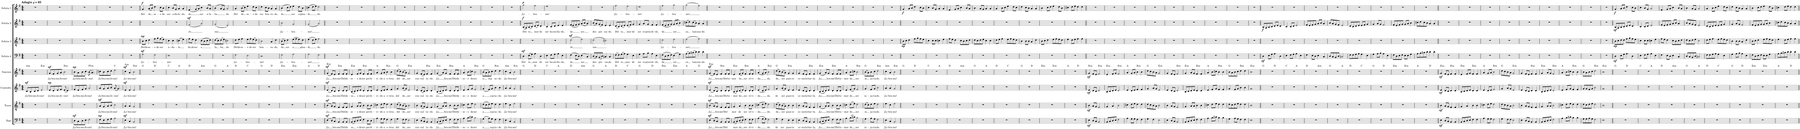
**kern	**text	**dynam	**kern	**text	**dynam	**kern	**text	**dynam	**kern	**text	**dynam	**harte	**kern	**text	**dynam	**kern	**text	**dynam	**kern	**text	**dynam	**kern	**text	**dynam
*part8	*part8	*part8	*part7	*part7	*part7	*part6	*part6	*part6	*part5	*part5	*part5	*part5	*part4	*part4	*part4	*part3	*part3	*part3	*part2	*part2	*part2	*part1	*part1	*part1
*staff8	*staff8	*staff8	*staff7	*staff7	*staff7	*staff6	*staff6	*staff6	*staff5	*staff5	*staff5	*	*staff4	*staff4	*staff4	*staff3	*staff3	*staff3	*staff2	*staff2	*staff2	*staff1	*staff1	*staff1
*I"Bajo	*	*	*I"Tenor	*	*	*I"Contralto	*	*	*I"Soprano	*	*	*	*I"Solista 4	*	*	*I"Solista 3	*	*	*I"Solista 2	*	*	*I"Solista 1	*	*
*I'B.	*	*	*I'T.	*	*	*I'C.	*	*	*I'S.	*	*	*	*I'Sl. 4	*	*	*I'Sl. 3	*	*	*I'Sl. 2	*	*	*I'Sl. 1	*	*
*clefF4	*	*	*clefGv2	*	*	*clefG2	*	*	*clefG2	*	*	*	*clefF4	*	*	*clefGv2	*	*	*clefG2	*	*	*clefG2	*	*
*k[f#]	*	*	*k[f#]	*	*	*k[f#]	*	*	*k[f#]	*	*	*	*k[f#]	*	*	*k[f#]	*	*	*k[f#]	*	*	*k[f#]	*	*
*M4/4	*	*	*M4/4	*	*	*M4/4	*	*	*M4/4	*	*	*	*M4/4	*	*	*M4/4	*	*	*M4/4	*	*	*M4/4	*	*
*MM65	*	*	*MM65	*	*	*MM65	*	*	*MM65	*	*	*	*MM65	*	*	*MM65	*	*	*MM65	*	*	*MM65	*	*
=1	=1	=1	=1	=1	=1	=1	=1	=1	=1	=1	=1	=1	=1	=1	=1	=1	=1	=1	=1	=1	=1	=1	=1	=1
!	!	!	!	!	!	!	!	!	!	!	!	!	!	!	!	!	!	!	!	!	!	!LO:TX:a:B:t=Adagio	!	!
!	!	!	!	!	!	!	!LO:LY:b	!LO:DY:a	!	!	!	!LO:H:kt=m	!	!	!	!	!	!	!	!	!	!	!	!
*	*	*	*	*	*	*	*	*	*^	*	*	*	*	*	*	*	*	*	*	*	*	*	*	*
1r	.	.	1r	.	.	8c/L	¡Lí-	mf	1r	2ryy	.	.	A:min	1r	.	.	1r	.	.	1r	.	.	1r	.	.
!	!	!	!	!	!	!	!LO:LY:b	!	!	!	!	!	!	!	!	!	!	!	!	!	!	!	!	!	!
.	.	.	.	.	.	8B/	-bra-	.	.	.	.	.	.	.	.	.	.	.	.	.	.	.	.	.	.
!	!	!	!	!	!	!	!LO:LY:b	!	!	!	!	!	!	!	!	!	!	!	!	!	!	!	!	!	!
.	.	.	.	.	.	8c/	-me	.	.	.	.	.	.	.	.	.	.	.	.	.	.	.	.	.	.
!	!	!	!	!	!	!	!LO:LY:b	!	!	!	!	!	!	!	!	!	!	!	!	!	!	!	!	!	!
.	.	.	.	.	.	8d/J	Je-	.	.	.	.	.	.	.	.	.	.	.	.	.	.	.	.	.	.
!	!	!	!	!	!	!	!LO:LY:b	!	!	!	!	!	!LO:H:kt=m	!	!	!	!	!	!	!	!	!	!	!	!
.	.	.	.	.	.	2e/	-sús!	.	.	2ryy	.	.	E:min	.	.	.	.	.	.	.	.	.	.	.	.
=2	=2	=2	=2	=2	=2	=2	=2	=2	=2	=2	=2	=2	=2	=2	=2	=2	=2	=2	=2	=2	=2	=2	=2	=2	=2
!	!	!	!	!	!	!	!LO:LY:b	!LO:DY:a	!	!	!LO:LY:b	!LO:DY:a	!	!	!	!	!	!	!	!	!	!	!	!	!
*	*	*	*	*	*	*	*	*	*v	*v	*	*	*	*	*	*	*	*	*	*	*	*	*	*	*
1r	.	.	1r	.	.	8e/L	¡Lí-	mp	8g/L	¡Lí-	mf	.	1r	.	.	1r	.	.	1r	.	.	1r	.	.
!	!	!	!	!	!	!	!LO:LY:b	!	!	!LO:LY:b	!	!	!	!	!	!	!	!	!	!	!	!	!	!
.	.	.	.	.	.	8d/	-bra-	.	8f#/	-bra-	.	.	.	.	.	.	.	.	.	.	.	.	.	.
!	!	!	!	!	!	!	!LO:LY:b	!	!	!LO:LY:b	!	!	!	!	!	!	!	!	!	!	!	!	!	!
.	.	.	.	.	.	8e/	-me	.	8g/	-me	.	.	.	.	.	.	.	.	.	.	.	.	.	.
!	!	!	!	!	!	!	!LO:LY:b	!	!	!LO:LY:b	!	!	!	!	!	!	!	!	!	!	!	!	!	!
.	.	.	.	.	.	8f#/J	Je-	.	8a/J	Je-	.	.	.	.	.	.	.	.	.	.	.	.	.	.
!	!	!	!	!	!	!	!LO:LY:b	!	!	!LO:LY:b	!	!LO:H:kt=m	!	!	!	!	!	!	!	!	!	!	!	!
.	.	.	.	.	.	(8e/	-sús!	.	2b\	-sús!	.	B:min	.	.	.	.	.	.	.	.	.	.	.	.
.	.	.	.	.	.	4.d/)	.	.	.	.	.	.	.	.	.	.	.	.	.	.	.	.	.	.
=3	=3	=3	=3	=3	=3	=3	=3	=3	=3	=3	=3	=3	=3	=3	=3	=3	=3	=3	=3	=3	=3	=3	=3	=3
!	!LO:LY:b	!LO:DY:a	!	!	!	!	!LO:LY:b	!	!	!LO:LY:b	!LO:DY:a	!	!	!	!	!	!	!	!	!	!	!	!	!
8D\L	¡Lí-	mf	1r	.	.	8f#/L	¡Lí-	.	8b\L	¡Lí-	mp	.	1r	.	.	1r	.	.	1r	.	.	1r	.	.
!	!LO:LY:b	!	!	!	!	!	!LO:LY:b	!	!	!LO:LY:b	!	!	!	!	!	!	!	!	!	!	!	!	!	!
8C\	-bra-	.	.	.	.	8e/	-bra-	.	8a\	-bra-	.	.	.	.	.	.	.	.	.	.	.	.	.	.
!	!LO:LY:b	!	!	!	!	!	!LO:LY:b	!	!	!LO:LY:b	!	!	!	!	!	!	!	!	!	!	!	!	!	!
8D\	-me	.	.	.	.	8f#/	-me	.	8b\	-me	.	.	.	.	.	.	.	.	.	.	.	.	.	.
!	!LO:LY:b	!	!	!	!	!	!LO:LY:b	!	!	!LO:LY:b	!	!	!	!	!	!	!	!	!	!	!	!	!	!
8E\J	Je-	.	.	.	.	8g/J	Je-	.	8cc\J	Je-	.	.	.	.	.	.	.	.	.	.	.	.	.	.
!	!LO:LY:b	!	!	!	!	!	!LO:LY:b	!	!	!LO:LY:b	!	!LO:H:kt=m	!	!	!	!	!	!	!	!	!	!	!	!
2F#\	-sús!	.	.	.	.	2a/	-sús!	.	(8b\	-sús!	.	F#:min	.	.	.	.	.	.	.	.	.	.	.	.
.	.	.	.	.	.	.	.	.	4.a/)	.	.	.	.	.	.	.	.	.	.	.	.	.	.	.
=4	=4	=4	=4	=4	=4	=4	=4	=4	=4	=4	=4	=4	=4	=4	=4	=4	=4	=4	=4	=4	=4	=4	=4	=4
!	!LO:LY:b	!LO:DY:a	!	!LO:LY:b	!LO:DY:a	!	!LO:LY:b	!	!	!LO:LY:b	!	!	!	!	!	!	!	!	!	!	!	!	!	!
8F#\L	¡Lí-	mp	8A/L	¡Lí-	mf	8a/L	¡Lí-	.	8cc#X\L	¡Lí-	.	.	1r	.	.	1r	.	.	1r	.	.	1r	.	.
!	!LO:LY:b	!	!	!LO:LY:b	!	!	!LO:LY:b	!	!	!LO:LY:b	!	!	!	!	!	!	!	!	!	!	!	!	!	!
8E\	-bra-	.	8G/	-bra-	.	8g/	-bra-	.	8b\	-bra-	.	.	.	.	.	.	.	.	.	.	.	.	.	.
!	!LO:LY:b	!	!	!LO:LY:b	!	!	!LO:LY:b	!	!	!LO:LY:b	!	!	!	!	!	!	!	!	!	!	!	!	!	!
8F#\	-me	.	8A/	-me	.	8a/	-me	.	8cc#\	-me	.	.	.	.	.	.	.	.	.	.	.	.	.	.
!	!LO:LY:b	!	!	!LO:LY:b	!	!	!LO:LY:b	!	!	!LO:LY:b	!	!	!	!	!	!	!	!	!	!	!	!	!	!
8G\J	Je-	.	8B/J	Je-	.	8b/J	Je-	.	8dd\J	Je-	.	.	.	.	.	.	.	.	.	.	.	.	.	.
!	!LO:LY:b	!	!	!LO:LY:b	!	!	!LO:LY:b	!	!	!LO:LY:b	!	!	!	!	!	!	!	!	!	!	!	!	!	!
2A\	-sús!	.	2c\	-sús!	.	(8a/	-sús!	.	2ee\	-sús!	.	C:maj	.	.	.	.	.	.	.	.	.	.	.	.
.	.	.	.	.	.	4.g/)	.	.	.	.	.	.	.	.	.	.	.	.	.	.	.	.	.	.
=5	=5	=5	=5	=5	=5	=5	=5	=5	=5	=5	=5	=5	=5	=5	=5	=5	=5	=5	=5	=5	=5	=5	=5	=5
!	!LO:LY:b	!LO:DY:a	!	!LO:LY:b	!	!	!LO:LY:b	!LO:DY:a	!	!LO:LY:b	!LO:DY:a	!LO:H:kt=m	!	!	!	!	!	!	!	!	!	!	!	!
4E\	¡Lí-	mf	4A/	¡Lí-	.	4e/	¡Lí-	mf	4cc\	¡Lí-	mf	A:min	1r	.	.	1r	.	.	1r	.	.	1r	.	.
!	!LO:LY:b	!	!	!LO:LY:b	!	!	!LO:LY:b	!	!	!LO:LY:b	!	!	!	!	!	!	!	!	!	!	!	!	!	!
4C/	-bra-	.	4A/	-bra-	.	4e/	-bra-	.	4a/	-bra-	.	.	.	.	.	.	.	.	.	.	.	.	.	.
!	!LO:LY:b	!	!	!LO:LY:b	!	!	!LO:LY:b	!	!	!LO:LY:b	!	!LO:H:kt=m	!	!	!	!	!	!	!	!	!	!	!	!
2BB/	-me!	.	2G/	-me!	.	2e/	-me!	.	2b\	-me!	.	E:min	.	.	.	.	.	.	.	.	.	.	.	.
=6||	=6||	=6||	=6||	=6||	=6||	=6||	=6||	=6||	=6||	=6||	=6||	=6||	=6||	=6||	=6||	=6||	=6||	=6||	=6||	=6||	=6||	=6||	=6||	=6||
!	!	!	!	!	!	!	!	!	!	!	!	!	!	!LO:LY:b	!LO:DY:a	!	!LO:LY:b	!LO:DY:a	!	!	!	!	!LO:LY:b	!LO:DY:a
*	*	*	*	*	*	*	*	*	*^	*	*	*	*	*	*	*	*	*	*	*	*	*	*	*
1r	.	.	1r	.	.	1r	.	.	1r	2ryy	.	.	G:maj	2G\	¡Lí-	mf	8B\L	Del	mp	1r	.	.	4g/	Del	f
!	!	!	!	!	!	!	!	!	!	!	!	!	!	!	!	!	!	!LO:LY:b	!	!	!	!	!	!	!
.	.	.	.	.	.	.	.	.	.	.	.	.	.	.	.	.	8c\J	de-	.	.	.	.	.	.	.
!	!	!	!	!	!	!	!	!	!	!	!	!	!	!	!	!	!	!LO:LY:b	!	!	!	!	!	!LO:LY:b	!
.	.	.	.	.	.	.	.	.	.	.	.	.	.	.	.	.	4d\	-se-	.	.	.	.	(8a/L	-de	.
.	.	.	.	.	.	.	.	.	.	.	.	.	.	.	.	.	.	.	.	.	.	.	8b/J)	.	.
!	!	!	!	!	!	!	!	!	!	!	!	!	!	!	!LO:LY:b	!	!	!LO:LY:b	!	!	!	!	!	!LO:LY:b	!
.	.	.	.	.	.	.	.	.	.	2ryy	.	.	D:maj	2F#\	-bra-	.	8f#\L	-o	.	.	.	.	4dd\	se-	.
!	!	!	!	!	!	!	!	!	!	!	!	!	!	!	!	!	!	!LO:LY:b	!	!	!	!	!	!	!
.	.	.	.	.	.	.	.	.	.	.	.	.	.	.	.	.	8g\	de	.	.	.	.	.	.	.
!	!	!	!	!	!	!	!	!	!	!	!	!	!	!	!	!	!	!LO:LY:b	!	!	!	!	!	!LO:LY:b	!
.	.	.	.	.	.	.	.	.	.	.	.	.	.	.	.	.	(8f#\	ser	.	.	.	.	8cc\L	-o	.
!	!	!	!	!	!	!	!	!	!	!	!	!	!	!	!	!	!	!	!	!	!	!	!	!LO:LY:b	!
.	.	.	.	.	.	.	.	.	.	.	.	.	.	.	.	.	8e\J)	.	.	.	.	.	8b\J	de	.
=7	=7	=7	=7	=7	=7	=7	=7	=7	=7	=7	=7	=7	=7	=7	=7	=7	=7	=7	=7	=7	=7	=7	=7	=7	=7
!	!	!	!	!	!	!	!	!	!	!	!	!	!	!	!LO:LY:b	!	!	!LO:LY:b	!	!	!	!	!	!LO:LY:b	!
1r	.	.	1r	.	.	1r	.	.	1r	2ryy	.	.	C:maj	1E	-me!	.	4c\	a-	.	1r	.	.	4cc\	ser	.
!	!	!	!	!	!	!	!	!	!	!	!	!	!	!	!	!	!	!LO:LY:b	!	!	!	!	!	!LO:LY:b	!
.	.	.	.	.	.	.	.	.	.	.	.	.	.	.	.	.	4c\	-du-	.	.	.	.	8b/L	a-	.
!	!	!	!	!	!	!	!	!	!	!	!	!	!	!	!	!	!	!	!	!	!	!	!	!LO:LY:b	!
.	.	.	.	.	.	.	.	.	.	.	.	.	.	.	.	.	.	.	.	.	.	.	8g/J	-du-	.
!	!	!	!	!	!	!	!	!	!	!	!	!	!	!	!	!	!	!LO:LY:b	!	!	!	!	!	!LO:LY:b	!
.	.	.	.	.	.	.	.	.	.	2ryy	.	.	A:maj	.	.	.	(4c#X\	-la	.	.	.	.	4a/	-la-	.
!	!	!	!	!	!	!	!	!	!	!	!	!	!	!	!	!	!	!	!	!	!	!	!	!LO:LY:b	!
.	.	.	.	.	.	.	.	.	.	.	.	.	.	.	.	.	4e\)	.	.	.	.	.	4a/	-do,	.
=8	=8	=8	=8	=8	=8	=8	=8	=8	=8	=8	=8	=8	=8	=8	=8	=8	=8	=8	=8	=8	=8	=8	=8	=8	=8
!	!	!	!	!	!	!	!	!	!	!	!	!	!	!	!	!	!	!LO:LY:b	!	!	!LO:LY:b	!LO:DY:a	!	!LO:LY:b	!
1r	.	.	1r	.	.	1r	.	.	1r	2ryy	.	.	D:maj	1r	.	.	8f#\L	do,	.	(2f#/	Je	mf	(4f#/	de	.
!	!	!	!	!	!	!	!	!	!	!	!	!	!	!	!	!	!	!LO:LY:b	!	!	!	!	!	!	!
.	.	.	.	.	.	.	.	.	.	.	.	.	.	.	.	.	8e\J	de	.	.	.	.	.	.	.
!	!	!	!	!	!	!	!	!	!	!	!	!	!	!	!	!	!	!LO:LY:b	!	!	!	!	!	!	!
.	.	.	.	.	.	.	.	.	.	.	.	.	.	.	.	.	4d\	ser	.	.	.	.	8g/L	.	.
.	.	.	.	.	.	.	.	.	.	.	.	.	.	.	.	.	.	.	.	.	.	.	8a/J)	.	.
!	!	!	!	!	!	!	!	!	!	!	!	!	!LO:H:kt=m	!	!	!	!	!LO:LY:b	!	!	!	!	!	!LO:LY:b	!
.	.	.	.	.	.	.	.	.	.	2ryy	.	.	A:min	.	.	.	(8c\L	a	.	2a/)	.	.	4cc\	ser	.
.	.	.	.	.	.	.	.	.	.	.	.	.	.	.	.	.	8B\	.	.	.	.	.	.	.	.
!	!	!	!	!	!	!	!	!	!	!	!	!	!	!	!	!	!	!	!	!	!	!	!	!LO:LY:b	!
.	.	.	.	.	.	.	.	.	.	.	.	.	.	.	.	.	8c\	.	.	.	.	.	8b/L	a-	.
!	!	!	!	!	!	!	!	!	!	!	!	!	!	!	!	!	!	!	!	!	!	!	!	!LO:LY:b	!
.	.	.	.	.	.	.	.	.	.	.	.	.	.	.	.	.	8d\J)	.	.	.	.	.	8a/J	-la-	.
=9	=9	=9	=9	=9	=9	=9	=9	=9	=9	=9	=9	=9	=9	=9	=9	=9	=9	=9	=9	=9	=9	=9	=9	=9	=9
!	!	!	!	!	!	!	!	!	!	!	!	!	!	!	!	!	!	!LO:LY:b	!	!	!LO:LY:b	!	!	!LO:LY:b	!
1r	.	.	1r	.	.	1r	.	.	1r	2ryy	.	.	G:maj	1r	.	.	(8d\L	la	.	(2g/	sús.	.	(4b\	-ba	.
.	.	.	.	.	.	.	.	.	.	.	.	.	.	.	.	.	8c\)	.	.	.	.	.	.	.	.
!	!	!	!	!	!	!	!	!	!	!	!	!	!	!	!	!	!	!LO:LY:b	!	!	!	!	!	!	!
.	.	.	.	.	.	.	.	.	.	.	.	.	.	.	.	.	(8d\	ba	.	.	.	.	8a/L	.	.
.	.	.	.	.	.	.	.	.	.	.	.	.	.	.	.	.	8e\J)	.	.	.	.	.	8g/J)	.	.
!	!	!	!	!	!	!	!	!	!	!	!	!	!	!	!	!	!	!LO:LY:b	!	!	!	!	!	!LO:LY:b	!
.	.	.	.	.	.	.	.	.	.	2ryy	.	.	A:maj	.	.	.	2c#X\	do.	.	2e/)	.	.	2a/	do.	.
=10	=10	=10	=10	=10	=10	=10	=10	=10	=10	=10	=10	=10	=10	=10	=10	=10	=10	=10	=10	=10	=10	=10	=10	=10	=10
!	!	!	!	!	!	!	!	!	!	!	!	!	!	!	!LO:LY:b	!	!	!LO:LY:b	!	!	!	!	!	!LO:LY:b	!
1r	.	.	1r	.	.	1r	.	.	1r	2ryy	.	.	D:maj	2F#\	¡Lí-	.	8d\L	Del	.	1r	.	.	4a/	Del	.
!	!	!	!	!	!	!	!	!	!	!	!	!	!	!	!	!	!	!LO:LY:b	!	!	!	!	!	!	!
.	.	.	.	.	.	.	.	.	.	.	.	.	.	.	.	.	8e\J	de-	.	.	.	.	.	.	.
!	!	!	!	!	!	!	!	!	!	!	!	!	!	!	!	!	!	!LO:LY:b	!	!	!	!	!	!LO:LY:b	!
.	.	.	.	.	.	.	.	.	.	.	.	.	.	.	.	.	4f#\	-se-	.	.	.	.	(8b\L	de	.
.	.	.	.	.	.	.	.	.	.	.	.	.	.	.	.	.	.	.	.	.	.	.	8cc\J)	.	.
!	!	!	!	!	!	!	!	!	!	!	!	!	!	!	!LO:LY:b	!	!	!LO:LY:b	!	!	!	!	!	!LO:LY:b	!
.	.	.	.	.	.	.	.	.	.	2ryy	.	.	C:maj	2E\	-bra-	.	8e\L	-o	.	.	.	.	4ee\	se-	.
!	!	!	!	!	!	!	!	!	!	!	!	!	!	!	!	!	!	!LO:LY:b	!	!	!	!	!	!	!
.	.	.	.	.	.	.	.	.	.	.	.	.	.	.	.	.	8f#\	de	.	.	.	.	.	.	.
!	!	!	!	!	!	!	!	!	!	!	!	!	!	!	!	!	!	!LO:LY:b	!	!	!	!	!	!LO:LY:b	!
.	.	.	.	.	.	.	.	.	.	.	.	.	.	.	.	.	(8e\	ser	.	.	.	.	8dd\L	-o	.
!	!	!	!	!	!	!	!	!	!	!	!	!	!	!	!	!	!	!	!	!	!	!	!	!LO:LY:b	!
.	.	.	.	.	.	.	.	.	.	.	.	.	.	.	.	.	8d\J)	.	.	.	.	.	8cc\J	de	.
=11	=11	=11	=11	=11	=11	=11	=11	=11	=11	=11	=11	=11	=11	=11	=11	=11	=11	=11	=11	=11	=11	=11	=11	=11	=11
!	!	!	!	!	!	!	!	!	!	!	!	!	!	!	!LO:LY:b	!	!	!LO:LY:b	!	!	!	!	!	!LO:LY:b	!
1r	.	.	1r	.	.	1r	.	.	1r	2ryy	.	.	G:maj	1D	-me!	.	2B\	hon-	.	1r	.	.	4dd\	ser	.
!	!	!	!	!	!	!	!	!	!	!	!	!	!	!	!	!	!	!	!	!	!	!	!	!LO:LY:b	!
.	.	.	.	.	.	.	.	.	.	.	.	.	.	.	.	.	.	.	.	.	.	.	8cc\L	hon	.
.	.	.	.	.	.	.	.	.	.	.	.	.	.	.	.	.	.	.	.	.	.	.	8b\J	.	.
!	!	!	!	!	!	!	!	!	!	!	!	!	!	!	!	!	!	!LO:LY:b	!	!	!	!	!	!LO:LY:b	!
.	.	.	.	.	.	.	.	.	.	2ryy	.	.	D:maj	.	.	.	4A/	-ra-	.	.	.	.	4a/	ra-	.
!	!	!	!	!	!	!	!	!	!	!	!	!	!	!	!	!	!	!LO:LY:b	!	!	!	!	!	!LO:LY:b	!
.	.	.	.	.	.	.	.	.	.	.	.	.	.	.	.	.	4d\	-do,	.	.	.	.	4a/	-do,	.
=12	=12	=12	=12	=12	=12	=12	=12	=12	=12	=12	=12	=12	=12	=12	=12	=12	=12	=12	=12	=12	=12	=12	=12	=12	=12
!	!	!	!	!	!	!	!	!	!	!	!	!	!LO:H:kt=m	!	!LO:LY:b	!	!	!LO:LY:b	!	!	!LO:LY:b	!	!	!LO:LY:b	!
1r	.	.	1r	.	.	1r	.	.	1r	2ryy	.	.	B:min	2F#\	¡Lí-	.	(8B\L	de	.	2b\	¡Lí-	.	(4b\	de	.
.	.	.	.	.	.	.	.	.	.	.	.	.	.	.	.	.	8c\J)	.	.	.	.	.	.	.	.
!	!	!	!	!	!	!	!	!	!	!	!	!	!	!	!	!	!	!LO:LY:b	!	!	!	!	!	!	!
.	.	.	.	.	.	.	.	.	.	.	.	.	.	.	.	.	4d\	ser	.	.	.	.	8cc\L	.	.
.	.	.	.	.	.	.	.	.	.	.	.	.	.	.	.	.	.	.	.	.	.	.	8dd\J)	.	.
!	!	!	!	!	!	!	!	!	!	!	!	!	!LO:H:kt=m	!	!LO:LY:b	!	!	!LO:LY:b	!	!	!LO:LY:b	!	!	!LO:LY:b	!
.	.	.	.	.	.	.	.	.	.	2ryy	.	.	E:min	2G\	-bra-	.	(8e\L	a	.	2g/	-bra-	.	4ee\	ser	.
.	.	.	.	.	.	.	.	.	.	.	.	.	.	.	.	.	8f#\	.	.	.	.	.	.	.	.
!	!	!	!	!	!	!	!	!	!	!	!	!	!	!	!	!	!	!	!	!	!	!	!	!LO:LY:b	!
.	.	.	.	.	.	.	.	.	.	.	.	.	.	.	.	.	8e\)	.	.	.	.	.	8dd\L	a-	.
!	!	!	!	!	!	!	!	!	!	!	!	!	!	!	!	!	!	!LO:LY:b	!	!	!	!	!	!LO:LY:b	!
.	.	.	.	.	.	.	.	.	.	.	.	.	.	.	.	.	8d\J	plau-	.	.	.	.	8b\J	-plau-	.
=13	=13	=13	=13	=13	=13	=13	=13	=13	=13	=13	=13	=13	=13	=13	=13	=13	=13	=13	=13	=13	=13	=13	=13	=13	=13
!	!	!	!	!	!	!	!	!	!	!	!	!	!	!	!LO:LY:b	!	!	!LO:LY:b	!	!	!LO:LY:b	!	!	!LO:LY:b	!
1r	.	.	1r	.	.	1r	.	.	1r	2ryy	.	.	A:maj	2G\	-me!	.	(4e\	-di	.	(2g/	-me!	.	(4cc#X\	-di	.
.	.	.	.	.	.	.	.	.	.	.	.	.	.	.	.	.	8d\L	.	.	.	.	.	8dd\L	.	.
.	.	.	.	.	.	.	.	.	.	.	.	.	.	.	.	.	8e\J)	.	.	.	.	.	8ee\J)	.	.
!	!	!	!	!	!	!	!	!	!	!	!	!	!	!	!	!	!	!LO:LY:b	!	!	!	!	!	!LO:LY:b	!
.	.	.	.	.	.	.	.	.	.	2ryy	.	.	D:maj	2F#\	.	.	2f#\	do.	.	2a/)	.	.	2dd\	do.	.
=14||	=14||	=14||	=14||	=14||	=14||	=14||	=14||	=14||	=14||	=14||	=14||	=14||	=14||	=14||	=14||	=14||	=14||	=14||	=14||	=14||	=14||	=14||	=14||	=14||	=14||
!	!LO:LY:b	!LO:DY:a	!	!LO:LY:b	!LO:DY:a	!	!LO:LY:b	!LO:DY:a	!	!	!LO:LY:b	!LO:DY:a	!LO:H:kt=m	!	!	!	!	!	!	!	!	!	!	!	!
*	*	*	*	*	*	*	*	*	*v	*v	*	*	*	*	*	*	*	*	*	*	*	*	*	*	*
(4E\	¡Lí	mf	(4B\	¡Lí	mf	(4e/	¡Lí	mf	(4g/	¡Lí	mf	E:min	1r	.	.	1r	.	.	1r	.	.	1r	.	.
8D/L)	.	.	8A/L)	.	.	8d/L)	.	.	8f#/L)	.	.	.	.	.	.	.	.	.	.	.	.	.	.	.
!	!LO:LY:b	!	!	!LO:LY:b	!	!	!LO:LY:b	!	!	!LO:LY:b	!	!	!	!	!	!	!	!	!	!	!	!	!	!
8C/J	bra-	.	8G/J	bra-	.	8c/J	bra-	.	8e/J	bra-	.	.	.	.	.	.	.	.	.	.	.	.	.	.
!	!LO:LY:b	!	!	!LO:LY:b	!	!	!LO:LY:b	!	!	!LO:LY:b	!	!LO:H:kt=m	!	!	!	!	!	!	!	!	!	!	!	!
4BB/	-me!	.	4F#/	-me!	.	4d/	-me!	.	4f#/	-me!	.	B:min	.	.	.	.	.	.	.	.	.	.	.	.
!	!LO:LY:b	!	!	!LO:LY:b	!	!	!LO:LY:b	!	!	!LO:LY:b	!	!	!	!	!	!	!	!	!	!	!	!	!	!
8BB/L	Del	.	8F#/L	Del	.	8d/L	Del	.	8f#/L	Del	.	.	.	.	.	.	.	.	.	.	.	.	.	.
!	!LO:LY:b	!	!	!LO:LY:b	!	!	!LO:LY:b	!	!	!LO:LY:b	!	!	!	!	!	!	!	!	!	!	!	!	!	!
8BB/J	de	.	8F#/J	de	.	8d/J	de-	.	8f#/J	de-	.	.	.	.	.	.	.	.	.	.	.	.	.	.
=15	=15	=15	=15	=15	=15	=15	=15	=15	=15	=15	=15	=15	=15	=15	=15	=15	=15	=15	=15	=15	=15	=15	=15	=15
!	!LO:LY:b	!	!	!LO:LY:b	!	!	!LO:LY:b	!	!	!LO:LY:b	!	!LO:H:kt=m	!	!	!	!	!	!	!	!	!	!	!	!
(8BB/L	-se	.	4G/	-se-	.	(8B/L	-se	.	4e/	-se-	.	E:min	1r	.	.	1r	.	.	1r	.	.	1r	.	.
8C/)	.	.	.	.	.	8c/)	.	.	.	.	.	.	.	.	.	.	.	.	.	.	.	.	.	.
!	!LO:LY:b	!	!	!LO:LY:b	!	!	!LO:LY:b	!	!	!LO:LY:b	!	!	!	!	!	!	!	!	!	!	!	!	!	!
8D/	o	.	8A/L	-o	.	8d/	o	.	8f#/L	-o	.	.	.	.	.	.	.	.	.	.	.	.	.	.
!	!LO:LY:b	!	!	!LO:LY:b	!	!	!LO:LY:b	!	!	!LO:LY:b	!	!	!	!	!	!	!	!	!	!	!	!	!	!
8E/J	de	.	8A/J	de	.	8e/J	de	.	8g/J	de	.	.	.	.	.	.	.	.	.	.	.	.	.	.
!	!LO:LY:b	!	!	!LO:LY:b	!	!	!LO:LY:b	!	!	!LO:LY:b	!	!LO:H:kt=m	!	!	!	!	!	!	!	!	!	!	!	!
4F#\	ser	.	4B\	ser	.	4d/	ser	.	4f#/	ser	.	B:min	.	.	.	.	.	.	.	.	.	.	.	.
!	!LO:LY:b	!	!	!LO:LY:b	!	!	!LO:LY:b	!	!	!LO:LY:b	!	!	!	!	!	!	!	!	!	!	!	!	!	!
8D\L	pre-	.	8B\L	pre-	.	8d/L	pre-	.	8f#/L	pre-	.	.	.	.	.	.	.	.	.	.	.	.	.	.
!	!LO:LY:b	!	!	!LO:LY:b	!	!	!LO:LY:b	!	!	!LO:LY:b	!	!	!	!	!	!	!	!	!	!	!	!	!	!
8D\J	-fe-	.	8B\J	-fe-	.	8d/J	-fe-	.	8f#/J	-fe-	.	.	.	.	.	.	.	.	.	.	.	.	.	.
=16	=16	=16	=16	=16	=16	=16	=16	=16	=16	=16	=16	=16	=16	=16	=16	=16	=16	=16	=16	=16	=16	=16	=16	=16
!	!LO:LY:b	!	!	!LO:LY:b	!	!	!LO:LY:b	!	!	!LO:LY:b	!	!	!	!	!	!	!	!	!	!	!	!	!	!
4A\	-ri-	.	4c#X\	-ri-	.	4e/	-ri-	.	4a/	-ri-	.	A:maj	1r	.	.	1r	.	.	1r	.	.	1r	.	.
!	!LO:LY:b	!	!	!LO:LY:b	!	!	!LO:LY:b	!	!	!LO:LY:b	!	!	!	!	!	!	!	!	!	!	!	!	!	!
8G\L	-do	.	8d\L	-do	.	8d/L	-do	.	8g/L	-do	.	.	.	.	.	.	.	.	.	.	.	.	.	.
!	!LO:LY:b	!	!	!LO:LY:b	!	!	!LO:LY:b	!	!	!LO:LY:b	!	!	!	!	!	!	!	!	!	!	!	!	!	!
8G\J	a	.	8e\J	a	.	8e/J	a	.	8a/J	a	.	.	.	.	.	.	.	.	.	.	.	.	.	.
!	!LO:LY:b	!	!	!LO:LY:b	!	!	!LO:LY:b	!	!	!LO:LY:b	!	!LO:H:kt=m	!	!	!	!	!	!	!	!	!	!	!	!
4F#\	o-	.	4d\	o-	.	4f#/	o-	.	4b\	o-	.	B:min	.	.	.	.	.	.	.	.	.	.	.	.
!	!LO:LY:b	!	!	!LO:LY:b	!	!	!LO:LY:b	!	!	!LO:LY:b	!	!	!	!	!	!	!	!	!	!	!	!	!	!
4F#\	-tros,	.	4d\	-tros,	.	4f#/	-tros,	.	4b\	-tros,	.	.	.	.	.	.	.	.	.	.	.	.	.	.
=17	=17	=17	=17	=17	=17	=17	=17	=17	=17	=17	=17	=17	=17	=17	=17	=17	=17	=17	=17	=17	=17	=17	=17	=17
!	!LO:LY:b	!	!	!LO:LY:b	!	!	!LO:LY:b	!	!	!LO:LY:b	!	!	!	!	!	!	!	!	!	!	!	!	!	!
4G\	del	.	(8d\L	del	.	4g/	del	.	(8dd\L	del	.	G:maj	1r	.	.	1r	.	.	1r	.	.	1r	.	.
.	.	.	8c\)	.	.	.	.	.	8cc\)	.	.	.	.	.	.	.	.	.	.	.	.	.	.	.
!	!LO:LY:b	!	!	!LO:LY:b	!	!	!LO:LY:b	!	!	!LO:LY:b	!	!	!	!	!	!	!	!	!	!	!	!	!	!
8F#\L	de	.	(8B\	-de	.	(8a/L	de	.	(8b\	-de	.	.	.	.	.	.	.	.	.	.	.	.	.	.
8F#\J	.	.	8A\J)	.	.	8g/J)	.	.	8a\J)	.	.	.	.	.	.	.	.	.	.	.	.	.	.	.
!	!LO:LY:b	!	!	!LO:LY:b	!	!	!LO:LY:b	!	!	!LO:LY:b	!	!LO:H:kt=m	!	!	!	!	!	!	!	!	!	!	!	!
2E\	ser	.	2B\	ser	.	2e/	ser	.	2g/	ser	.	E:min	.	.	.	.	.	.	.	.	.	.	.	.
=18	=18	=18	=18	=18	=18	=18	=18	=18	=18	=18	=18	=18	=18	=18	=18	=18	=18	=18	=18	=18	=18	=18	=18	=18
!	!LO:LY:b	!	!	!LO:LY:b	!	!	!LO:LY:b	!	!	!LO:LY:b	!	!	!	!	!	!	!	!	!	!	!	!	!	!
4E\	con-	.	4B\	con-	.	4e/	con-	.	4g/	con-	.	.	1r	.	.	1r	.	.	1r	.	.	1r	.	.
!	!LO:LY:b	!	!	!LO:LY:b	!	!	!LO:LY:b	!	!	!LO:LY:b	!	!	!	!	!	!	!	!	!	!	!	!	!	!
8D/L	-sul	.	(8A/L	-sul	.	(8d/L	-sul	.	(8f#/L	-sul	.	.	.	.	.	.	.	.	.	.	.	.	.	.
8C/J	.	.	8G/J)	.	.	8c/J)	.	.	8e/J)	.	.	.	.	.	.	.	.	.	.	.	.	.	.	.
!	!LO:LY:b	!	!	!LO:LY:b	!	!	!LO:LY:b	!	!	!LO:LY:b	!	!LO:H:kt=m	!	!	!	!	!	!	!	!	!	!	!	!
4BB/	ta-	.	4F#/	ta-	.	4d/	ta-	.	4f#/	ta-	.	B:min	.	.	.	.	.	.	.	.	.	.	.	.
!	!LO:LY:b	!	!	!LO:LY:b	!	!	!LO:LY:b	!	!	!LO:LY:b	!	!	!	!	!	!	!	!	!	!	!	!	!	!
4BB/	-do.	.	4F#/	-do.	.	4d/	-do.	.	4f#/	-do.	.	.	.	.	.	.	.	.	.	.	.	.	.	.
=19	=19	=19	=19	=19	=19	=19	=19	=19	=19	=19	=19	=19	=19	=19	=19	=19	=19	=19	=19	=19	=19	=19	=19	=19
!	!LO:LY:b	!	!	!LO:LY:b	!	!	!LO:LY:b	!	!	!LO:LY:b	!	!LO:H:kt=m	!	!	!	!	!	!	!	!	!	!	!	!
(8BB/L	¡Lí	.	(4G/	¡Lí	.	(8B/L	¡Lí	.	(4g/	¡Lí	.	E:min	1r	.	.	1r	.	.	1r	.	.	1r	.	.
8C/	.	.	.	.	.	8c/	.	.	.	.	.	.	.	.	.	.	.	.	.	.	.	.	.	.
8D/)	.	.	8A/L)	.	.	8d/)	.	.	8a/L)	.	.	.	.	.	.	.	.	.	.	.	.	.	.	.
!	!LO:LY:b	!	!	!LO:LY:b	!	!	!LO:LY:b	!	!	!LO:LY:b	!	!	!	!	!	!	!	!	!	!	!	!	!	!
8E/J	bra-	.	8A/J	bra-	.	8e/J	bra-	.	8g/J	bra-	.	.	.	.	.	.	.	.	.	.	.	.	.	.
!	!LO:LY:b	!	!	!LO:LY:b	!	!	!LO:LY:b	!	!	!LO:LY:b	!	!LO:H:kt=m	!	!	!	!	!	!	!	!	!	!	!	!
4F#\	-me!	.	4B\	-me!	.	4d/	-me!	.	4f#/	-me!	.	B:min	.	.	.	.	.	.	.	.	.	.	.	.
!	!LO:LY:b	!	!	!LO:LY:b	!	!	!LO:LY:b	!	!	!LO:LY:b	!	!	!	!	!	!	!	!	!	!	!	!	!	!
8F#\L	Del	.	8B\L	Del	.	8d/L	Del	.	8f#/L	Del	.	.	.	.	.	.	.	.	.	.	.	.	.	.
!	!LO:LY:b	!	!	!LO:LY:b	!	!	!LO:LY:b	!	!	!LO:LY:b	!	!	!	!	!	!	!	!	!	!	!	!	!	!
8F#\J	de-	.	8B\J	de-	.	8d/J	de-	.	8f#/J	de-	.	.	.	.	.	.	.	.	.	.	.	.	.	.
=20	=20	=20	=20	=20	=20	=20	=20	=20	=20	=20	=20	=20	=20	=20	=20	=20	=20	=20	=20	=20	=20	=20	=20	=20
!	!LO:LY:b	!	!	!LO:LY:b	!	!	!LO:LY:b	!	!	!LO:LY:b	!	!	!	!	!	!	!	!	!	!	!	!	!	!
4A\	-se-	.	4c#X\	-se-	.	4e/	-se-	.	4a/	-se-	.	A:maj	1r	.	.	1r	.	.	1r	.	.	1r	.	.
!	!LO:LY:b	!	!	!LO:LY:b	!	!	!LO:LY:b	!	!	!LO:LY:b	!	!	!	!	!	!	!	!	!	!	!	!	!	!
8B\L	-o	.	8d\L	-o	.	8f#/L	-o	.	8b\L	-o	.	.	.	.	.	.	.	.	.	.	.	.	.	.
!	!LO:LY:b	!	!	!LO:LY:b	!	!	!LO:LY:b	!	!	!LO:LY:b	!	!	!	!	!	!	!	!	!	!	!	!	!	!
8c#X\J	de	.	8e\J	de	.	8g/J	de	.	8cc#X\J	de	.	.	.	.	.	.	.	.	.	.	.	.	.	.
!	!LO:LY:b	!	!	!LO:LY:b	!	!	!LO:LY:b	!	!	!LO:LY:b	!	!LO:H:kt=m	!	!	!	!	!	!	!	!	!	!	!	!
2B\	ser	.	2d\	ser	.	2f#/	ser	.	2b\	ser	.	B:min	.	.	.	.	.	.	.	.	.	.	.	.
=21	=21	=21	=21	=21	=21	=21	=21	=21	=21	=21	=21	=21	=21	=21	=21	=21	=21	=21	=21	=21	=21	=21	=21	=21
!	!LO:LY:b	!	!	!LO:LY:b	!	!	!LO:LY:b	!	!	!LO:LY:b	!	!	!	!	!	!	!	!	!	!	!	!	!	!
(4G\	a	.	(8d\L	a	.	(4g/	a	.	(8b\L	a	.	G:maj	1r	.	.	1r	.	.	1r	.	.	1r	.	.
.	.	.	8c\	.	.	.	.	.	8a\	.	.	.	.	.	.	.	.	.	.	.	.	.	.	.
!	!	!	!	!	!	!	!	!	!	!LO:LY:b	!	!	!	!	!	!	!	!	!	!	!	!	!	!
8A\L)	.	.	8d\)	.	.	8f#/L)	.	.	8b\)	cep	.	.	.	.	.	.	.	.	.	.	.	.	.	.
!	!LO:LY:b	!	!	!LO:LY:b	!	!	!LO:LY:b	!	!	!	!	!	!	!	!	!	!	!	!	!	!	!	!	!
8G\J	cep-	.	8e\J	cep-	.	8g/J	cep-	.	8cc\J	.	.	.	.	.	.	.	.	.	.	.	.	.	.	.
!	!LO:LY:b	!	!	!LO:LY:b	!	!	!LO:LY:b	!	!	!LO:LY:b	!	!LO:H:kt=m	!	!	!	!	!	!	!	!	!	!	!	!
4F#\	-ta-	.	4d\	-ta-	.	4b\	-ta-	.	4dd\	ta-	.	B:min	.	.	.	.	.	.	.	.	.	.	.	.
!	!LO:LY:b	!	!	!LO:LY:b	!	!	!LO:LY:b	!	!	!LO:LY:b	!	!	!	!	!	!	!	!	!	!	!	!	!	!
4F#\	-do.	.	4d\	-do.	.	4b\	-do.	.	4dd\	-do.	.	.	.	.	.	.	.	.	.	.	.	.	.	.
=22	=22	=22	=22	=22	=22	=22	=22	=22	=22	=22	=22	=22	=22	=22	=22	=22	=22	=22	=22	=22	=22	=22	=22	=22
!	!LO:LY:b	!	!	!LO:LY:b	!	!	!LO:LY:b	!	!	!LO:LY:b	!	!LO:H:kt=m	!	!	!	!	!	!	!	!	!	!	!	!
4E\	¡Lí-	.	4e\	¡Lí-	.	4a/	¡Lí-	.	4cc\	¡Lí-	.	A:min	1r	.	.	1r	.	.	1r	.	.	1r	.	.
!	!LO:LY:b	!	!	!LO:LY:b	!	!	!LO:LY:b	!	!	!LO:LY:b	!	!	!	!	!	!	!	!	!	!	!	!	!	!
4C/	-bra-	.	4c\	-bra-	.	4a/	-bra-	.	4a/	-bra-	.	.	.	.	.	.	.	.	.	.	.	.	.	.
!	!LO:LY:b	!	!	!LO:LY:b	!	!	!LO:LY:b	!	!	!LO:LY:b	!	!LO:H:kt=m	!	!	!	!	!	!	!	!	!	!	!	!
2BB/	-me!	.	2e\	-me!	.	2g/	-me!	.	2b\	-me!	.	E:min	.	.	.	.	.	.	.	.	.	.	.	.
=23||	=23||	=23||	=23||	=23||	=23||	=23||	=23||	=23||	=23||	=23||	=23||	=23||	=23||	=23||	=23||	=23||	=23||	=23||	=23||	=23||	=23||	=23||	=23||	=23||
!	!	!	!	!	!	!	!	!	!	!	!	!	!	!LO:LY:b	!LO:DY:a	!	!	!	!	!LO:LY:b	!LO:DY:a	!	!LO:LY:b	!LO:DY:a
*	*	*	*	*	*	*	*	*	*^	*	*	*	*	*	*	*	*	*	*	*	*	*	*	*
1r	.	.	1r	.	.	1r	.	.	1r	2ryy	.	.	G:maj	4D\	Del	mf	1r	.	.	(8B/L	Del	f	2gg\	¡Lí-	p
.	.	.	.	.	.	.	.	.	.	.	.	.	.	.	.	.	.	.	.	8A/)	.	.	.	.	.
!	!	!	!	!	!	!	!	!	!	!	!	!	!	!	!LO:LY:b	!	!	!	!	!	!LO:LY:b	!	!	!	!
.	.	.	.	.	.	.	.	.	.	.	.	.	.	(8E\L	te	.	.	.	.	(8B/	te	.	.	.	.
.	.	.	.	.	.	.	.	.	.	.	.	.	.	8G\J)	.	.	.	.	.	8c/J)	.	.	.	.	.
!	!	!	!	!	!	!	!	!	!	!	!	!	!	!	!LO:LY:b	!	!	!	!	!	!LO:LY:b	!	!	!LO:LY:b	!
.	.	.	.	.	.	.	.	.	.	2ryy	.	.	D:maj	4A\	mor	.	.	.	.	(8d/L	mor	.	2ff#\	-bra-	.
.	.	.	.	.	.	.	.	.	.	.	.	.	.	.	.	.	.	.	.	8e/J)	.	.	.	.	.
!	!	!	!	!	!	!	!	!	!	!	!	!	!	!	!LO:LY:b	!	!	!	!	!	!LO:LY:b	!	!	!	!
.	.	.	.	.	.	.	.	.	.	.	.	.	.	4D\	de	.	.	.	.	4d/	de	.	.	.	.
=24	=24	=24	=24	=24	=24	=24	=24	=24	=24	=24	=24	=24	=24	=24	=24	=24	=24	=24	=24	=24	=24	=24	=24	=24	=24
!	!	!	!	!	!	!	!	!	!	!	!	!	!	!	!LO:LY:b	!	!	!	!	!	!LO:LY:b	!	!	!LO:LY:b	!
1r	.	.	1r	.	.	1r	.	.	1r	2ryy	.	.	C:maj	4E\	ser	.	1r	.	.	4c/	ser	.	1ee	-me!	.
!	!	!	!	!	!	!	!	!	!	!	!	!	!	!	!LO:LY:b	!	!	!	!	!	!LO:LY:b	!	!	!	!
.	.	.	.	.	.	.	.	.	.	.	.	.	.	8F#\L	hu-	.	.	.	.	8c/L	hu-	.	.	.	.
!	!	!	!	!	!	!	!	!	!	!	!	!	!	!	!LO:LY:b	!	!	!	!	!	!LO:LY:b	!	!	!	!
.	.	.	.	.	.	.	.	.	.	.	.	.	.	8G\J	-mi-	.	.	.	.	8d/J	-mi-	.	.	.	.
!	!	!	!	!	!	!	!	!	!	!	!	!	!	!	!LO:LY:b	!	!	!	!	!	!LO:LY:b	!	!	!	!
.	.	.	.	.	.	.	.	.	.	2ryy	.	.	A:maj	4A\	-lla-	.	.	.	.	4e/	-lla-	.	.	.	.
!	!	!	!	!	!	!	!	!	!	!	!	!	!	!	!LO:LY:b	!	!	!	!	!	!LO:LY:b	!	!	!	!
.	.	.	.	.	.	.	.	.	.	.	.	.	.	4E\	-do,	.	.	.	.	4e/	-do,	.	.	.	.
=25	=25	=25	=25	=25	=25	=25	=25	=25	=25	=25	=25	=25	=25	=25	=25	=25	=25	=25	=25	=25	=25	=25	=25	=25	=25
!	!	!	!	!	!	!	!	!	!	!	!	!	!	!	!LO:LY:b	!	!	!LO:LY:b	!LO:DY:a	!	!LO:LY:b	!	!	!	!
1r	.	.	1r	.	.	1r	.	.	1r	2ryy	.	.	D:maj	(4F#\	de	.	(2d\	Je	mf	(8f#/L	de	.	1r	.	.
.	.	.	.	.	.	.	.	.	.	.	.	.	.	.	.	.	.	.	.	8e/	.	.	.	.	.
.	.	.	.	.	.	.	.	.	.	.	.	.	.	8E\L	.	.	.	.	.	8f#/	.	.	.	.	.
.	.	.	.	.	.	.	.	.	.	.	.	.	.	8D\J)	.	.	.	.	.	8g/J)	.	.	.	.	.
!	!	!	!	!	!	!	!	!	!	!	!	!	!LO:H:kt=m	!	!LO:LY:b	!	!	!	!	!	!LO:LY:b	!	!	!	!
.	.	.	.	.	.	.	.	.	.	2ryy	.	.	A:min	(4E\	ser	.	2e\)	.	.	(8a/L	ser	.	.	.	.
.	.	.	.	.	.	.	.	.	.	.	.	.	.	.	.	.	.	.	.	8b/J	.	.	.	.	.
.	.	.	.	.	.	.	.	.	.	.	.	.	.	4C/)	.	.	.	.	.	4a/)	.	.	.	.	.
=26	=26	=26	=26	=26	=26	=26	=26	=26	=26	=26	=26	=26	=26	=26	=26	=26	=26	=26	=26	=26	=26	=26	=26	=26	=26
!	!	!	!	!	!	!	!	!	!	!	!	!	!	!	!LO:LY:b	!	!	!LO:LY:b	!	!	!LO:LY:b	!	!	!	!
1r	.	.	1r	.	.	1r	.	.	1r	2ryy	.	.	G:maj	(8D/L	des	.	(2d\	sús.	.	(8b/L	des	.	1r	.	.
.	.	.	.	.	.	.	.	.	.	.	.	.	.	8C/)	.	.	.	.	.	8a/)	.	.	.	.	.
!	!	!	!	!	!	!	!	!	!	!	!	!	!	!	!LO:LY:b	!	!	!	!	!	!LO:LY:b	!	!	!	!
.	.	.	.	.	.	.	.	.	.	.	.	.	.	(8BB/	pre	.	.	.	.	(8g/	pre	.	.	.	.
.	.	.	.	.	.	.	.	.	.	.	.	.	.	8D/J)	.	.	.	.	.	8f#/J)	.	.	.	.	.
!	!	!	!	!	!	!	!	!	!	!	!	!	!	!	!LO:LY:b	!	!	!	!	!	!LO:LY:b	!	!	!	!
.	.	.	.	.	.	.	.	.	.	2ryy	.	.	A:maj	4C#X/	cia	.	2c#X\)	.	.	4e/	cia-	.	.	.	.
!	!	!	!	!	!	!	!	!	!	!	!	!	!	!	!LO:LY:b	!	!	!	!	!	!LO:LY:b	!	!	!	!
.	.	.	.	.	.	.	.	.	.	.	.	.	.	4C#/	do.	.	.	.	.	4e/	-do.	.	.	.	.
=27	=27	=27	=27	=27	=27	=27	=27	=27	=27	=27	=27	=27	=27	=27	=27	=27	=27	=27	=27	=27	=27	=27	=27	=27	=27
!	!	!	!	!	!	!	!	!	!	!	!	!	!	!	!LO:LY:b	!	!	!	!	!	!LO:LY:b	!	!	!LO:LY:b	!
1r	.	.	1r	.	.	1r	.	.	1r	2ryy	.	.	D:maj	(8F#\L	Del	.	1r	.	.	(8d/L	Del	.	2ff#\	¡Lí-	.
.	.	.	.	.	.	.	.	.	.	.	.	.	.	8F#\)	.	.	.	.	.	8c/)	.	.	.	.	.
!	!	!	!	!	!	!	!	!	!	!	!	!	!	!	!LO:LY:b	!	!	!	!	!	!LO:LY:b	!	!	!	!
.	.	.	.	.	.	.	.	.	.	.	.	.	.	(8G\	te	.	.	.	.	(8d/	te	.	.	.	.
.	.	.	.	.	.	.	.	.	.	.	.	.	.	8A\J)	.	.	.	.	.	8e/J)	.	.	.	.	.
!	!	!	!	!	!	!	!	!	!	!	!	!	!	!	!LO:LY:b	!	!	!	!	!	!LO:LY:b	!	!	!LO:LY:b	!
.	.	.	.	.	.	.	.	.	.	2ryy	.	.	C:maj	4G\	mor	.	.	.	.	(8e/L	mor	.	2ee\	-bra-	.
.	.	.	.	.	.	.	.	.	.	.	.	.	.	.	.	.	.	.	.	8f#/J)	.	.	.	.	.
!	!	!	!	!	!	!	!	!	!	!	!	!	!	!	!LO:LY:b	!	!	!	!	!	!LO:LY:b	!	!	!	!
.	.	.	.	.	.	.	.	.	.	.	.	.	.	4E\	de	.	.	.	.	4g/	de	.	.	.	.
=28	=28	=28	=28	=28	=28	=28	=28	=28	=28	=28	=28	=28	=28	=28	=28	=28	=28	=28	=28	=28	=28	=28	=28	=28	=28
!	!	!	!	!	!	!	!	!	!	!	!	!	!	!	!LO:LY:b	!	!	!	!	!	!LO:LY:b	!	!	!LO:LY:b	!
1r	.	.	1r	.	.	1r	.	.	1r	2ryy	.	.	G:maj	4G\	ser	.	1r	.	.	4g/	ser	.	1dd	-me!	.
!	!	!	!	!	!	!	!	!	!	!	!	!	!	!	!LO:LY:b	!	!	!	!	!	!LO:LY:b	!	!	!	!
.	.	.	.	.	.	.	.	.	.	.	.	.	.	8A\L	re-	.	.	.	.	8a/L	re-	.	.	.	.
!	!	!	!	!	!	!	!	!	!	!	!	!	!	!	!LO:LY:b	!	!	!	!	!	!LO:LY:b	!	!	!	!
.	.	.	.	.	.	.	.	.	.	.	.	.	.	8B\J	-pren-	.	.	.	.	8g/J	-pren-	.	.	.	.
!	!	!	!	!	!	!	!	!	!	!	!	!	!	!	!LO:LY:b	!	!	!	!	!	!LO:LY:b	!	!	!	!
.	.	.	.	.	.	.	.	.	.	2ryy	.	.	D:maj	4A\	-di-	.	.	.	.	4f#/	-di-	.	.	.	.
!	!	!	!	!	!	!	!	!	!	!	!	!	!	!	!LO:LY:b	!	!	!	!	!	!LO:LY:b	!	!	!	!
.	.	.	.	.	.	.	.	.	.	.	.	.	.	4E\	-do,	.	.	.	.	4f#/	-do,	.	.	.	.
=29	=29	=29	=29	=29	=29	=29	=29	=29	=29	=29	=29	=29	=29	=29	=29	=29	=29	=29	=29	=29	=29	=29	=29	=29	=29
!	!	!	!	!	!	!	!	!	!	!	!	!	!LO:H:kt=m	!	!LO:LY:b	!	!	!LO:LY:b	!	!	!LO:LY:b	!	!	!LO:LY:b	!
1r	.	.	1r	.	.	1r	.	.	1r	2ryy	.	.	B:min	(8F#\L	de	.	2d\	¡Lí-	.	(8f#/L	de	.	2ff#\	¡Lí-	.
.	.	.	.	.	.	.	.	.	.	.	.	.	.	8D\	.	.	.	.	.	8e/	.	.	.	.	.
.	.	.	.	.	.	.	.	.	.	.	.	.	.	8E\	.	.	.	.	.	8f#/	.	.	.	.	.
.	.	.	.	.	.	.	.	.	.	.	.	.	.	8F#\J)	.	.	.	.	.	8g/J)	.	.	.	.	.
!	!	!	!	!	!	!	!	!	!	!	!	!	!LO:H:kt=m	!	!LO:LY:b	!	!	!LO:LY:b	!	!	!LO:LY:b	!	!	!LO:LY:b	!
.	.	.	.	.	.	.	.	.	.	2ryy	.	.	E:min	(4E\	ser	.	2e\	-bra-	.	(8g/L	ser	.	2gg\	-bra-	.
.	.	.	.	.	.	.	.	.	.	.	.	.	.	.	.	.	.	.	.	8a/J	.	.	.	.	.
.	.	.	.	.	.	.	.	.	.	.	.	.	.	4G\)	.	.	.	.	.	4b\)	.	.	.	.	.
=30	=30	=30	=30	=30	=30	=30	=30	=30	=30	=30	=30	=30	=30	=30	=30	=30	=30	=30	=30	=30	=30	=30	=30	=30	=30
!	!	!	!	!	!	!	!	!	!	!	!	!	!	!	!LO:LY:b	!	!	!LO:LY:b	!	!	!LO:LY:b	!	!	!LO:LY:b	!
1r	.	.	1r	.	.	1r	.	.	1r	2ryy	.	.	A:maj	(8A\L	-ca	.	(2e\	-me!	.	(8cc#X\L	-ca	.	(2gg\	-me!	.
.	.	.	.	.	.	.	.	.	.	.	.	.	.	8B\)	.	.	.	.	.	8dd\)	.	.	.	.	.
!	!	!	!	!	!	!	!	!	!	!	!	!	!	!	!LO:LY:b	!	!	!	!	!	!LO:LY:b	!	!	!	!
.	.	.	.	.	.	.	.	.	.	.	.	.	.	(8c#X\	lum	.	.	.	.	(8cc#\	lum	.	.	.	.
.	.	.	.	.	.	.	.	.	.	.	.	.	.	8d\J)	.	.	.	.	.	8b\J)	.	.	.	.	.
!	!	!	!	!	!	!	!	!	!	!	!	!	!	!	!LO:LY:b	!	!	!	!	!	!LO:LY:b	!	!	!	!
.	.	.	.	.	.	.	.	.	.	2ryy	.	.	D:maj	4d\	nia-	.	2f#\)	.	.	4a/	nia-	.	2ff#\)	.	.
!	!	!	!	!	!	!	!	!	!	!	!	!	!	!	!LO:LY:b	!	!	!	!	!	!LO:LY:b	!	!	!	!
.	.	.	.	.	.	.	.	.	.	.	.	.	.	4d\	-do.	.	.	.	.	4a/	-do.	.	.	.	.
=31||	=31||	=31||	=31||	=31||	=31||	=31||	=31||	=31||	=31||	=31||	=31||	=31||	=31||	=31||	=31||	=31||	=31||	=31||	=31||	=31||	=31||	=31||	=31||	=31||	=31||
!	!LO:LY:b	!LO:DY:a	!	!LO:LY:b	!LO:DY:a	!	!LO:LY:b	!LO:DY:a	!	!	!LO:LY:b	!LO:DY:a	!LO:H:kt=m	!	!	!	!	!	!	!	!	!	!	!	!
*	*	*	*	*	*	*	*	*	*v	*v	*	*	*	*	*	*	*	*	*	*	*	*	*	*	*
(4E\	¡Lí	mf	(4B\	¡Lí	mf	(4e/	¡Lí	mf	(4g/	¡Lí	mf	E:min	1r	.	.	1r	.	.	1r	.	.	1r	.	.
8D/L)	.	.	8A/L)	.	.	8d/L)	.	.	8f#/L)	.	.	.	.	.	.	.	.	.	.	.	.	.	.	.
!	!LO:LY:b	!	!	!LO:LY:b	!	!	!LO:LY:b	!	!	!LO:LY:b	!	!	!	!	!	!	!	!	!	!	!	!	!	!
8C/J	bra-	.	8G/J	bra-	.	8c/J	bra-	.	8e/J	bra-	.	.	.	.	.	.	.	.	.	.	.	.	.	.
!	!LO:LY:b	!	!	!LO:LY:b	!	!	!LO:LY:b	!	!	!LO:LY:b	!	!LO:H:kt=m	!	!	!	!	!	!	!	!	!	!	!	!
4BB/	-me!	.	4F#/	-me!	.	4d/	-me!	.	4f#/	-me!	.	B:min	.	.	.	.	.	.	.	.	.	.	.	.
!	!LO:LY:b	!	!	!LO:LY:b	!	!	!LO:LY:b	!	!	!LO:LY:b	!	!	!	!	!	!	!	!	!	!	!	!	!	!
8BB/L	Del	.	8F#/L	Del	.	8d/L	Del	.	8f#/L	Del	.	.	.	.	.	.	.	.	.	.	.	.	.	.
!	!	!	!	!	!	!	!LO:LY:b	!	!	!LO:LY:b	!	!	!	!	!	!	!	!	!	!	!	!	!	!
8BB/J	.	.	8F#/J	.	.	8d/J	te-	.	8f#/J	te-	.	.	.	.	.	.	.	.	.	.	.	.	.	.
=32	=32	=32	=32	=32	=32	=32	=32	=32	=32	=32	=32	=32	=32	=32	=32	=32	=32	=32	=32	=32	=32	=32	=32	=32
!	!LO:LY:b	!	!	!LO:LY:b	!	!	!LO:LY:b	!	!	!LO:LY:b	!	!LO:H:kt=m	!	!	!	!	!	!	!	!	!	!	!	!
(8BB/L	-mor	.	4G/	-mor	.	(8B/L	-mor	.	4e/	-mor	.	E:min	1r	.	.	1r	.	.	1r	.	.	1r	.	.
8C/)	.	.	.	.	.	8c/)	.	.	.	.	.	.	.	.	.	.	.	.	.	.	.	.	.	.
!	!LO:LY:b	!	!	!LO:LY:b	!	!	!LO:LY:b	!	!	!LO:LY:b	!	!	!	!	!	!	!	!	!	!	!	!	!	!
(8D/	de	.	4A/	de	.	(8d/	de	.	(8f#/L	de	.	.	.	.	.	.	.	.	.	.	.	.	.	.
8E/J)	.	.	.	.	.	8e/J)	.	.	8g/J)	.	.	.	.	.	.	.	.	.	.	.	.	.	.	.
!	!LO:LY:b	!	!	!LO:LY:b	!	!	!LO:LY:b	!	!	!LO:LY:b	!	!LO:H:kt=m	!	!	!	!	!	!	!	!	!	!	!	!
4F#\	ser	.	4B\	ser	.	4d/	ser	.	4f#/	ser	.	B:min	.	.	.	.	.	.	.	.	.	.	.	.
!	!LO:LY:b	!	!	!LO:LY:b	!	!	!LO:LY:b	!	!	!LO:LY:b	!	!	!	!	!	!	!	!	!	!	!	!	!	!
8F#\L	ol-	.	8B\L	ol-	.	8d/L	ol-	.	8f#/L	ol-	.	.	.	.	.	.	.	.	.	.	.	.	.	.
!	!LO:LY:b	!	!	!LO:LY:b	!	!	!LO:LY:b	!	!	!LO:LY:b	!	!	!	!	!	!	!	!	!	!	!	!	!	!
8F#\J	-vi-	.	8B\J	-vi-	.	8d/J	-vi-	.	8f#/J	-vi-	.	.	.	.	.	.	.	.	.	.	.	.	.	.
=33	=33	=33	=33	=33	=33	=33	=33	=33	=33	=33	=33	=33	=33	=33	=33	=33	=33	=33	=33	=33	=33	=33	=33	=33
!	!LO:LY:b	!	!	!LO:LY:b	!	!	!LO:LY:b	!	!	!LO:LY:b	!	!	!	!	!	!	!	!	!	!	!	!	!	!
(4A\	-da	.	(4c#X\	-da	.	(4e/	-da	.	(4a/	-da	.	A:maj	1r	.	.	1r	.	.	1r	.	.	1r	.	.
8G\L	.	.	8d\L	.	.	8d/L	.	.	8g/L	.	.	.	.	.	.	.	.	.	.	.	.	.	.	.
8G\J)	.	.	8e\J)	.	.	8e/J)	.	.	8a/J)	.	.	.	.	.	.	.	.	.	.	.	.	.	.	.
!	!LO:LY:b	!	!	!LO:LY:b	!	!	!LO:LY:b	!	!	!LO:LY:b	!	!LO:H:kt=m	!	!	!	!	!	!	!	!	!	!	!	!
2F#\	do,	.	2d\	do,	.	2f#/	do,	.	2b\	do,	.	B:min	.	.	.	.	.	.	.	.	.	.	.	.
=34	=34	=34	=34	=34	=34	=34	=34	=34	=34	=34	=34	=34	=34	=34	=34	=34	=34	=34	=34	=34	=34	=34	=34	=34
!	!LO:LY:b	!	!	!LO:LY:b	!	!	!LO:LY:b	!	!	!LO:LY:b	!	!	!	!	!	!	!	!	!	!	!	!	!	!
4G\	de	.	(8d\L	de	.	4g/	de	.	(8dd\L	de	.	G:maj	1r	.	.	1r	.	.	1r	.	.	1r	.	.
.	.	.	8c\)	.	.	.	.	.	8cc\)	.	.	.	.	.	.	.	.	.	.	.	.	.	.	.
!	!LO:LY:b	!	!	!LO:LY:b	!	!	!LO:LY:b	!	!	!LO:LY:b	!	!	!	!	!	!	!	!	!	!	!	!	!	!
4F#\	ser	.	(8B\	ser	.	(8a/L	ser	.	(8b\	ser	.	.	.	.	.	.	.	.	.	.	.	.	.	.
.	.	.	8A\J)	.	.	8g/J)	.	.	8a\J)	.	.	.	.	.	.	.	.	.	.	.	.	.	.	.
!	!LO:LY:b	!	!	!LO:LY:b	!	!	!LO:LY:b	!	!	!LO:LY:b	!	!LO:H:kt=m	!	!	!	!	!	!	!	!	!	!	!	!
4E\	pues-	.	4B\	pues	.	4e/	pues-	.	4g/	pues	.	E:min	.	.	.	.	.	.	.	.	.	.	.	.
!	!LO:LY:b	!	!	!LO:LY:b	!	!	!LO:LY:b	!	!	!LO:LY:b	!	!	!	!	!	!	!	!	!	!	!	!	!	!
4E\	-to	.	4B\	-to	.	4e/	-to	.	4g/	-to	.	.	.	.	.	.	.	.	.	.	.	.	.	.
=35	=35	=35	=35	=35	=35	=35	=35	=35	=35	=35	=35	=35	=35	=35	=35	=35	=35	=35	=35	=35	=35	=35	=35	=35
!	!LO:LY:b	!	!	!LO:LY:b	!	!	!LO:LY:b	!	!	!LO:LY:b	!	!	!	!	!	!	!	!	!	!	!	!	!	!
4E\	co-	.	4B\	co-	.	4e/	co-	.	4g/	co-	.	.	1r	.	.	1r	.	.	1r	.	.	1r	.	.
!	!LO:LY:b	!	!	!LO:LY:b	!	!	!LO:LY:b	!	!	!LO:LY:b	!	!	!	!	!	!	!	!	!	!	!	!	!	!
8D/L	-mo	.	8A/L	-mo	.	8d/L	-mo	.	8f#/L	-mo	.	.	.	.	.	.	.	.	.	.	.	.	.	.
!	!LO:LY:b	!	!	!LO:LY:b	!	!	!LO:LY:b	!	!	!LO:LY:b	!	!	!	!	!	!	!	!	!	!	!	!	!	!
8C/J	la	.	8G/J	la	.	8c/J	la	.	8e/J	la	.	.	.	.	.	.	.	.	.	.	.	.	.	.
!	!LO:LY:b	!	!	!LO:LY:b	!	!	!LO:LY:b	!	!	!LO:LY:b	!	!LO:H:kt=m	!	!	!	!	!	!	!	!	!	!	!	!
4BB/	bur-	.	4F#/	bur-	.	4d/	bur-	.	4f#/	bur-	.	B:min	.	.	.	.	.	.	.	.	.	.	.	.
!	!LO:LY:b	!	!	!LO:LY:b	!	!	!LO:LY:b	!	!	!LO:LY:b	!	!	!	!	!	!	!	!	!	!	!	!	!	!
4BB/	-la.	.	4F#/	-la.	.	4d/	-la.	.	4f#/	-la.	.	.	.	.	.	.	.	.	.	.	.	.	.	.
=36	=36	=36	=36	=36	=36	=36	=36	=36	=36	=36	=36	=36	=36	=36	=36	=36	=36	=36	=36	=36	=36	=36	=36	=36
!	!LO:LY:b	!	!	!LO:LY:b	!	!	!LO:LY:b	!	!	!LO:LY:b	!	!LO:H:kt=m	!	!	!	!	!	!	!	!	!	!	!	!
(8BB/L	¡Lí	.	(4G/	¡Lí	.	(8B/L	¡Lí	.	(4g/	¡Lí	.	E:min	1r	.	.	1r	.	.	1r	.	.	1r	.	.
8C/	.	.	.	.	.	8c/	.	.	.	.	.	.	.	.	.	.	.	.	.	.	.	.	.	.
8D/)	.	.	8A/L)	.	.	8d/)	.	.	8a/L)	.	.	.	.	.	.	.	.	.	.	.	.	.	.	.
!	!LO:LY:b	!	!	!LO:LY:b	!	!	!LO:LY:b	!	!	!LO:LY:b	!	!	!	!	!	!	!	!	!	!	!	!	!	!
8E/J	bra-	.	8A/J	bra-	.	8e/J	bra-	.	8g/J	bra-	.	.	.	.	.	.	.	.	.	.	.	.	.	.
!	!LO:LY:b	!	!	!LO:LY:b	!	!	!LO:LY:b	!	!	!LO:LY:b	!	!LO:H:kt=m	!	!	!	!	!	!	!	!	!	!	!	!
4F#\	-me!	.	4B\	-me!	.	4d/	-me!	.	4f#/	-me!	.	B:min	.	.	.	.	.	.	.	.	.	.	.	.
!	!LO:LY:b	!	!	!LO:LY:b	!	!	!LO:LY:b	!	!	!LO:LY:b	!	!	!	!	!	!	!	!	!	!	!	!	!	!
8F#\L	Del	.	8B\L	Del	.	8d/L	Del	.	8f#/L	Del	.	.	.	.	.	.	.	.	.	.	.	.	.	.
!	!LO:LY:b	!	!	!LO:LY:b	!	!	!LO:LY:b	!	!	!LO:LY:b	!	!	!	!	!	!	!	!	!	!	!	!	!	!
8F#\J	te-	.	8B\J	te-	.	8d/J	te-	.	8f#/J	te-	.	.	.	.	.	.	.	.	.	.	.	.	.	.
=37	=37	=37	=37	=37	=37	=37	=37	=37	=37	=37	=37	=37	=37	=37	=37	=37	=37	=37	=37	=37	=37	=37	=37	=37
!	!LO:LY:b	!	!	!LO:LY:b	!	!	!LO:LY:b	!	!	!LO:LY:b	!	!	!	!	!	!	!	!	!	!	!	!	!	!
4A\	-mor	.	4c#X\	-mor	.	4e/	-mor	.	4a/	-mor	.	A:maj	1r	.	.	1r	.	.	1r	.	.	1r	.	.
!	!LO:LY:b	!	!	!LO:LY:b	!	!	!LO:LY:b	!	!	!LO:LY:b	!	!	!	!	!	!	!	!	!	!	!	!	!	!
(8B\L	de	.	(8d\L	de	.	(8f#/L	de	.	8b\L	de	.	.	.	.	.	.	.	.	.	.	.	.	.	.
8c#X\J)	.	.	8e\J)	.	.	8g/J)	.	.	8cc#X\J	.	.	.	.	.	.	.	.	.	.	.	.	.	.	.
!	!LO:LY:b	!	!	!LO:LY:b	!	!	!LO:LY:b	!	!	!LO:LY:b	!	!LO:H:kt=m	!	!	!	!	!	!	!	!	!	!	!	!
2B\	ser	.	2d\	ser	.	2f#/	ser	.	2b\	ser	.	B:min	.	.	.	.	.	.	.	.	.	.	.	.
=38	=38	=38	=38	=38	=38	=38	=38	=38	=38	=38	=38	=38	=38	=38	=38	=38	=38	=38	=38	=38	=38	=38	=38	=38
!	!LO:LY:b	!	!	!LO:LY:b	!	!	!LO:LY:b	!	!	!LO:LY:b	!	!	!	!	!	!	!	!	!	!	!	!	!	!
4G\	in-	.	(8d\L	in	.	4g/	in-	.	(8b\L	in	.	G:maj	1r	.	.	1r	.	.	1r	.	.	1r	.	.
.	.	.	8c\)	.	.	.	.	.	8a\)	.	.	.	.	.	.	.	.	.	.	.	.	.	.	.
!	!LO:LY:b	!	!	!LO:LY:b	!	!	!LO:LY:b	!	!	!LO:LY:b	!	!	!	!	!	!	!	!	!	!	!	!	!	!
8A\L	-ju-	.	8d\	ju-	.	8f#/L	-ju-	.	8b\	ju-	.	.	.	.	.	.	.	.	.	.	.	.	.	.
!	!LO:LY:b	!	!	!LO:LY:b	!	!	!LO:LY:b	!	!	!LO:LY:b	!	!	!	!	!	!	!	!	!	!	!	!	!	!
8G\J	-ria	.	8e\J	-ria	.	8g/J	-ria	.	8cc\J	-ria	.	.	.	.	.	.	.	.	.	.	.	.	.	.
!	!LO:LY:b	!	!	!LO:LY:b	!	!	!LO:LY:b	!	!	!LO:LY:b	!	!LO:H:kt=m	!	!	!	!	!	!	!	!	!	!	!	!
2F#\	do.	.	2d\	do.	.	2b\	do.	.	2dd\	do.	.	B:min	.	.	.	.	.	.	.	.	.	.	.	.
=39	=39	=39	=39	=39	=39	=39	=39	=39	=39	=39	=39	=39	=39	=39	=39	=39	=39	=39	=39	=39	=39	=39	=39	=39
!	!LO:LY:b	!	!	!LO:LY:b	!	!	!LO:LY:b	!	!	!LO:LY:b	!	!LO:H:kt=m	!	!	!	!	!	!	!	!	!	!	!	!
4E\	¡Lí-	.	4e\	¡Lí-	.	4a/	¡Lí-	.	4cc\	¡Lí-	.	A:min	1r	.	.	1r	.	.	1r	.	.	1r	.	.
!	!LO:LY:b	!	!	!LO:LY:b	!	!	!LO:LY:b	!	!	!LO:LY:b	!	!	!	!	!	!	!	!	!	!	!	!	!	!
4C/	-bra-	.	4c\	-bra-	.	4a/	-bra-	.	4a/	-bra-	.	.	.	.	.	.	.	.	.	.	.	.	.	.
!	!LO:LY:b	!	!	!LO:LY:b	!	!	!LO:LY:b	!	!	!LO:LY:b	!	!LO:H:kt=m	!	!	!	!	!	!	!	!	!	!	!	!
2BB/	-me!	.	2e\	-me!	.	2g/	-me!	.	2b\	-me!	.	E:min	.	.	.	.	.	.	.	.	.	.	.	.
=40||	=40||	=40||	=40||	=40||	=40||	=40||	=40||	=40||	=40||	=40||	=40||	=40||	=40||	=40||	=40||	=40||	=40||	=40||	=40||	=40||	=40||	=40||	=40||	=40||
!	!	!	!	!	!	!	!	!	!	!	!	!	!	!	!	!	!	!LO:DY:b	!	!	!	!	!	!LO:DY:b
*	*	*	*	*	*	*	*	*	*^	*	*	*	*	*	*	*	*	*	*	*	*	*	*	*
1r	.	.	1r	.	.	1r	.	.	1r	2ryy	.	.	G:maj	1r	.	.	8B\L	.	mp	1r	.	.	4g/	.	f
.	.	.	.	.	.	.	.	.	.	.	.	.	.	.	.	.	8c\J	.	.	.	.	.	.	.	.
.	.	.	.	.	.	.	.	.	.	.	.	.	.	.	.	.	4d\	.	.	.	.	.	8a/L	.	.
.	.	.	.	.	.	.	.	.	.	.	.	.	.	.	.	.	.	.	.	.	.	.	8b/J	.	.
.	.	.	.	.	.	.	.	.	.	2ryy	.	.	D:maj	.	.	.	8f#\L	.	.	.	.	.	4dd\	.	.
.	.	.	.	.	.	.	.	.	.	.	.	.	.	.	.	.	8g\	.	.	.	.	.	.	.	.
.	.	.	.	.	.	.	.	.	.	.	.	.	.	.	.	.	8f#\	.	.	.	.	.	8cc\L	.	.
.	.	.	.	.	.	.	.	.	.	.	.	.	.	.	.	.	8e\J	.	.	.	.	.	8b\J	.	.
=41	=41	=41	=41	=41	=41	=41	=41	=41	=41	=41	=41	=41	=41	=41	=41	=41	=41	=41	=41	=41	=41	=41	=41	=41	=41
1r	.	.	1r	.	.	1r	.	.	1r	2ryy	.	.	C:maj	1r	.	.	4c\	.	.	1r	.	.	4cc\	.	.
.	.	.	.	.	.	.	.	.	.	.	.	.	.	.	.	.	8c\L	.	.	.	.	.	8b/L	.	.
.	.	.	.	.	.	.	.	.	.	.	.	.	.	.	.	.	8c\J	.	.	.	.	.	8g/J	.	.
.	.	.	.	.	.	.	.	.	.	2ryy	.	.	A:maj	.	.	.	4c#X\	.	.	.	.	.	4a/	.	.
.	.	.	.	.	.	.	.	.	.	.	.	.	.	.	.	.	4e\	.	.	.	.	.	4a/	.	.
=42	=42	=42	=42	=42	=42	=42	=42	=42	=42	=42	=42	=42	=42	=42	=42	=42	=42	=42	=42	=42	=42	=42	=42	=42	=42
1r	.	.	1r	.	.	1r	.	.	1r	2ryy	.	.	D:maj	1r	.	.	8f#\L	.	.	1r	.	.	4f#/	.	.
.	.	.	.	.	.	.	.	.	.	.	.	.	.	.	.	.	8e\J	.	.	.	.	.	.	.	.
.	.	.	.	.	.	.	.	.	.	.	.	.	.	.	.	.	4d\	.	.	.	.	.	8g/L	.	.
.	.	.	.	.	.	.	.	.	.	.	.	.	.	.	.	.	.	.	.	.	.	.	8a/J	.	.
!	!	!	!	!	!	!	!	!	!	!	!	!	!LO:H:kt=m	!	!	!	!	!	!	!	!	!	!	!	!
.	.	.	.	.	.	.	.	.	.	2ryy	.	.	A:min	.	.	.	8c\L	.	.	.	.	.	4cc\	.	.
.	.	.	.	.	.	.	.	.	.	.	.	.	.	.	.	.	8B\	.	.	.	.	.	.	.	.
.	.	.	.	.	.	.	.	.	.	.	.	.	.	.	.	.	8c\	.	.	.	.	.	8b/L	.	.
.	.	.	.	.	.	.	.	.	.	.	.	.	.	.	.	.	8d\J	.	.	.	.	.	8a/J	.	.
=43	=43	=43	=43	=43	=43	=43	=43	=43	=43	=43	=43	=43	=43	=43	=43	=43	=43	=43	=43	=43	=43	=43	=43	=43	=43
1r	.	.	1r	.	.	1r	.	.	1r	2ryy	.	.	G:maj	1r	.	.	8d\L	.	.	1r	.	.	4b\	.	.
.	.	.	.	.	.	.	.	.	.	.	.	.	.	.	.	.	8c\	.	.	.	.	.	.	.	.
.	.	.	.	.	.	.	.	.	.	.	.	.	.	.	.	.	8d\	.	.	.	.	.	8a/L	.	.
.	.	.	.	.	.	.	.	.	.	.	.	.	.	.	.	.	8e\J	.	.	.	.	.	8g/J	.	.
.	.	.	.	.	.	.	.	.	.	2ryy	.	.	A:maj	.	.	.	4c\	.	.	.	.	.	4a/	.	.
.	.	.	.	.	.	.	.	.	.	.	.	.	.	.	.	.	4c\	.	.	.	.	.	4a/	.	.
=44	=44	=44	=44	=44	=44	=44	=44	=44	=44	=44	=44	=44	=44	=44	=44	=44	=44	=44	=44	=44	=44	=44	=44	=44	=44
1r	.	.	1r	.	.	1r	.	.	1r	2ryy	.	.	D:maj	1r	.	.	8d\L	.	.	1r	.	.	4a/	.	.
.	.	.	.	.	.	.	.	.	.	.	.	.	.	.	.	.	8e\J	.	.	.	.	.	.	.	.
.	.	.	.	.	.	.	.	.	.	.	.	.	.	.	.	.	4f#\	.	.	.	.	.	8b\L	.	.
.	.	.	.	.	.	.	.	.	.	.	.	.	.	.	.	.	.	.	.	.	.	.	8cc\J	.	.
.	.	.	.	.	.	.	.	.	.	2ryy	.	.	C:maj	.	.	.	8e\L	.	.	.	.	.	4ee\	.	.
.	.	.	.	.	.	.	.	.	.	.	.	.	.	.	.	.	8f#\	.	.	.	.	.	.	.	.
.	.	.	.	.	.	.	.	.	.	.	.	.	.	.	.	.	8e\	.	.	.	.	.	8dd\L	.	.
.	.	.	.	.	.	.	.	.	.	.	.	.	.	.	.	.	8d\J	.	.	.	.	.	8cc\J	.	.
=45	=45	=45	=45	=45	=45	=45	=45	=45	=45	=45	=45	=45	=45	=45	=45	=45	=45	=45	=45	=45	=45	=45	=45	=45	=45
1r	.	.	1r	.	.	1r	.	.	1r	2ryy	.	.	G:maj	1r	.	.	4B\	.	.	1r	.	.	4dd\	.	.
.	.	.	.	.	.	.	.	.	.	.	.	.	.	.	.	.	8B\L	.	.	.	.	.	8cc\L	.	.
.	.	.	.	.	.	.	.	.	.	.	.	.	.	.	.	.	8B\J	.	.	.	.	.	8b\J	.	.
.	.	.	.	.	.	.	.	.	.	2ryy	.	.	D:maj	.	.	.	4A/	.	.	.	.	.	4a/	.	.
.	.	.	.	.	.	.	.	.	.	.	.	.	.	.	.	.	4d\	.	.	.	.	.	4a/	.	.
=46	=46	=46	=46	=46	=46	=46	=46	=46	=46	=46	=46	=46	=46	=46	=46	=46	=46	=46	=46	=46	=46	=46	=46	=46	=46
!	!	!	!	!	!	!	!	!	!	!	!	!	!LO:H:kt=m	!	!	!	!	!	!	!	!	!	!	!	!
1r	.	.	1r	.	.	1r	.	.	1r	2ryy	.	.	B:min	1r	.	.	8B\L	.	.	1r	.	.	4b\	.	.
.	.	.	.	.	.	.	.	.	.	.	.	.	.	.	.	.	8c\J	.	.	.	.	.	.	.	.
.	.	.	.	.	.	.	.	.	.	.	.	.	.	.	.	.	4d\	.	.	.	.	.	8cc\L	.	.
.	.	.	.	.	.	.	.	.	.	.	.	.	.	.	.	.	.	.	.	.	.	.	8dd\J	.	.
!	!	!	!	!	!	!	!	!	!	!	!	!	!LO:H:kt=m	!	!	!	!	!	!	!	!	!	!	!	!
.	.	.	.	.	.	.	.	.	.	2ryy	.	.	E:min	.	.	.	8e\L	.	.	.	.	.	4ee\	.	.
.	.	.	.	.	.	.	.	.	.	.	.	.	.	.	.	.	8f#\	.	.	.	.	.	.	.	.
.	.	.	.	.	.	.	.	.	.	.	.	.	.	.	.	.	8e\	.	.	.	.	.	8dd\L	.	.
.	.	.	.	.	.	.	.	.	.	.	.	.	.	.	.	.	8d\J	.	.	.	.	.	8b\J	.	.
=47	=47	=47	=47	=47	=47	=47	=47	=47	=47	=47	=47	=47	=47	=47	=47	=47	=47	=47	=47	=47	=47	=47	=47	=47	=47
1r	.	.	1r	.	.	1r	.	.	1r	2ryy	.	.	A:maj	1r	.	.	4e\	.	.	1r	.	.	4cc#X\	.	.
.	.	.	.	.	.	.	.	.	.	.	.	.	.	.	.	.	8d\L	.	.	.	.	.	8dd\L	.	.
.	.	.	.	.	.	.	.	.	.	.	.	.	.	.	.	.	8e\J	.	.	.	.	.	8ee\J	.	.
.	.	.	.	.	.	.	.	.	.	2ryy	.	.	D:maj	.	.	.	4f#\	.	.	.	.	.	4dd\	.	.
.	.	.	.	.	.	.	.	.	.	.	.	.	.	.	.	.	4f#\	.	.	.	.	.	4dd\	.	.
=48||	=48||	=48||	=48||	=48||	=48||	=48||	=48||	=48||	=48||	=48||	=48||	=48||	=48||	=48||	=48||	=48||	=48||	=48||	=48||	=48||	=48||	=48||	=48||	=48||	=48||
!	!	!LO:DY:b	!	!	!LO:DY:b	!	!	!LO:DY:b	!	!	!	!LO:DY:b	!LO:H:kt=m	!	!	!	!	!	!	!	!	!	!	!	!
*	*	*	*	*	*	*	*	*	*v	*v	*	*	*	*	*	*	*	*	*	*	*	*	*	*	*
4E\	.	mf	4B\	.	mf	4e/	.	mf	4g/	.	mf	E:min	1r	.	.	1r	.	.	1r	.	.	1r	.	.
8D/L	.	.	8A/L	.	.	8d/L	.	.	8f#/L	.	.	.	.	.	.	.	.	.	.	.	.	.	.	.
8C/J	.	.	8G/J	.	.	8c/J	.	.	8e/J	.	.	.	.	.	.	.	.	.	.	.	.	.	.	.
!	!	!	!	!	!	!	!	!	!	!	!	!LO:H:kt=m	!	!	!	!	!	!	!	!	!	!	!	!
2BB/	.	.	2F#/	.	.	2d/	.	.	2f#/	.	.	B:min	.	.	.	.	.	.	.	.	.	.	.	.
=49	=49	=49	=49	=49	=49	=49	=49	=49	=49	=49	=49	=49	=49	=49	=49	=49	=49	=49	=49	=49	=49	=49	=49	=49
!	!	!	!	!	!	!	!	!	!	!	!	!LO:H:kt=m	!	!	!	!	!	!	!	!	!	!	!	!
8BB/L	.	.	4G/	.	.	8B/L	.	.	4e/	.	.	E:min	1r	.	.	1r	.	.	1r	.	.	1r	.	.
8C/	.	.	.	.	.	8c/	.	.	.	.	.	.	.	.	.	.	.	.	.	.	.	.	.	.
8D/	.	.	4A/	.	.	8d/	.	.	8f#/L	.	.	.	.	.	.	.	.	.	.	.	.	.	.	.
8E/J	.	.	.	.	.	8e/J	.	.	8g/J	.	.	.	.	.	.	.	.	.	.	.	.	.	.	.
!	!	!	!	!	!	!	!	!	!	!	!	!LO:H:kt=m	!	!	!	!	!	!	!	!	!	!	!	!
2F#\	.	.	2B\	.	.	2d/	.	.	2f#/	.	.	B:min	.	.	.	.	.	.	.	.	.	.	.	.
=50	=50	=50	=50	=50	=50	=50	=50	=50	=50	=50	=50	=50	=50	=50	=50	=50	=50	=50	=50	=50	=50	=50	=50	=50
4A\	.	.	4c#X\	.	.	4e/	.	.	4a/	.	.	A:maj	1r	.	.	1r	.	.	1r	.	.	1r	.	.
8G\L	.	.	8d\L	.	.	8d/L	.	.	8g/L	.	.	.	.	.	.	.	.	.	.	.	.	.	.	.
8G\J	.	.	8e\J	.	.	8e/J	.	.	8a/J	.	.	.	.	.	.	.	.	.	.	.	.	.	.	.
!	!	!	!	!	!	!	!	!	!	!	!	!LO:H:kt=m	!	!	!	!	!	!	!	!	!	!	!	!
4F#\	.	.	4d\	.	.	4f#/	.	.	4b\	.	.	B:min	.	.	.	.	.	.	.	.	.	.	.	.
4F#\	.	.	4d\	.	.	4f#/	.	.	4b\	.	.	.	.	.	.	.	.	.	.	.	.	.	.	.
=51	=51	=51	=51	=51	=51	=51	=51	=51	=51	=51	=51	=51	=51	=51	=51	=51	=51	=51	=51	=51	=51	=51	=51	=51
4G\	.	.	8d\L	.	.	4g/	.	.	8dd\L	.	.	G:maj	1r	.	.	1r	.	.	1r	.	.	1r	.	.
.	.	.	8c\	.	.	.	.	.	8cc\	.	.	.	.	.	.	.	.	.	.	.	.	.	.	.
4F#\	.	.	8B\	.	.	8a/L	.	.	8b\	.	.	.	.	.	.	.	.	.	.	.	.	.	.	.
.	.	.	8A\J	.	.	8g/J	.	.	8a\J	.	.	.	.	.	.	.	.	.	.	.	.	.	.	.
!	!	!	!	!	!	!	!	!	!	!	!	!LO:H:kt=m	!	!	!	!	!	!	!	!	!	!	!	!
2E\	.	.	2B\	.	.	2e/	.	.	2g/	.	.	E:min	.	.	.	.	.	.	.	.	.	.	.	.
=52	=52	=52	=52	=52	=52	=52	=52	=52	=52	=52	=52	=52	=52	=52	=52	=52	=52	=52	=52	=52	=52	=52	=52	=52
4E\	.	.	4B\	.	.	4e/	.	.	4g/	.	.	.	1r	.	.	1r	.	.	1r	.	.	1r	.	.
8D/L	.	.	8A/L	.	.	8d/L	.	.	8f#/L	.	.	.	.	.	.	.	.	.	.	.	.	.	.	.
8C/J	.	.	8G/J	.	.	8c/J	.	.	8e/J	.	.	.	.	.	.	.	.	.	.	.	.	.	.	.
!	!	!	!	!	!	!	!	!	!	!	!	!LO:H:kt=m	!	!	!	!	!	!	!	!	!	!	!	!
2BB/	.	.	2F#/	.	.	2d/	.	.	2f#/	.	.	B:min	.	.	.	.	.	.	.	.	.	.	.	.
=53	=53	=53	=53	=53	=53	=53	=53	=53	=53	=53	=53	=53	=53	=53	=53	=53	=53	=53	=53	=53	=53	=53	=53	=53
!	!	!	!	!	!	!	!	!	!	!	!	!LO:H:kt=m	!	!	!	!	!	!	!	!	!	!	!	!
8BB/L	.	.	4G/	.	.	8B/L	.	.	4g/	.	.	E:min	1r	.	.	1r	.	.	1r	.	.	1r	.	.
8C/	.	.	.	.	.	8c/	.	.	.	.	.	.	.	.	.	.	.	.	.	.	.	.	.	.
8D/	.	.	8A/L	.	.	8d/	.	.	8a/L	.	.	.	.	.	.	.	.	.	.	.	.	.	.	.
8E/J	.	.	8A/J	.	.	8e/J	.	.	8g/J	.	.	.	.	.	.	.	.	.	.	.	.	.	.	.
!	!	!	!	!	!	!	!	!	!	!	!	!LO:H:kt=m	!	!	!	!	!	!	!	!	!	!	!	!
4F#\	.	.	4B\	.	.	4d/	.	.	4f#/	.	.	B:min	.	.	.	.	.	.	.	.	.	.	.	.
4F#\	.	.	4B\	.	.	4d/	.	.	4f#/	.	.	.	.	.	.	.	.	.	.	.	.	.	.	.
=54	=54	=54	=54	=54	=54	=54	=54	=54	=54	=54	=54	=54	=54	=54	=54	=54	=54	=54	=54	=54	=54	=54	=54	=54
4A\	.	.	4c#X\	.	.	4e/	.	.	4a/	.	.	A:maj	1r	.	.	1r	.	.	1r	.	.	1r	.	.
8B\L	.	.	8d\L	.	.	8f#/L	.	.	8b\L	.	.	.	.	.	.	.	.	.	.	.	.	.	.	.
8c#X\J	.	.	8e\J	.	.	8g/J	.	.	8cc#X\J	.	.	.	.	.	.	.	.	.	.	.	.	.	.	.
!	!	!	!	!	!	!	!	!	!	!	!	!LO:H:kt=m	!	!	!	!	!	!	!	!	!	!	!	!
4B\	.	.	4d\	.	.	4f#/	.	.	4b\	.	.	B:min	.	.	.	.	.	.	.	.	.	.	.	.
4B\	.	.	4d\	.	.	4f#/	.	.	4b\	.	.	.	.	.	.	.	.	.	.	.	.	.	.	.
=55	=55	=55	=55	=55	=55	=55	=55	=55	=55	=55	=55	=55	=55	=55	=55	=55	=55	=55	=55	=55	=55	=55	=55	=55
4G\	.	.	8d\L	.	.	4g/	.	.	8b\L	.	.	G:maj	1r	.	.	1r	.	.	1r	.	.	1r	.	.
.	.	.	8c\	.	.	.	.	.	8a\	.	.	.	.	.	.	.	.	.	.	.	.	.	.	.
8A\L	.	.	8d\	.	.	8f#/L	.	.	8b\	.	.	.	.	.	.	.	.	.	.	.	.	.	.	.
8G\J	.	.	8e\J	.	.	8g/J	.	.	8cc\J	.	.	.	.	.	.	.	.	.	.	.	.	.	.	.
!	!	!	!	!	!	!	!	!	!	!	!	!LO:H:kt=m	!	!	!	!	!	!	!	!	!	!	!	!
4F#\	.	.	4d\	.	.	4b\	.	.	4dd\	.	.	B:min	.	.	.	.	.	.	.	.	.	.	.	.
4F#\	.	.	4d\	.	.	4b\	.	.	4dd\	.	.	.	.	.	.	.	.	.	.	.	.	.	.	.
=56	=56	=56	=56	=56	=56	=56	=56	=56	=56	=56	=56	=56	=56	=56	=56	=56	=56	=56	=56	=56	=56	=56	=56	=56
!	!	!	!	!	!	!	!	!	!	!	!	!LO:H:kt=m	!	!	!	!	!	!	!	!	!	!	!	!
1E	.	.	1B	.	.	1g	.	.	1b	.	.	E:min	1r	.	.	1r	.	.	1r	.	.	1r	.	.
=57||	=57||	=57||	=57||	=57||	=57||	=57||	=57||	=57||	=57||	=57||	=57||	=57||	=57||	=57||	=57||	=57||	=57||	=57||	=57||	=57||	=57||	=57||	=57||	=57||
!	!	!	!	!	!	!	!	!	!	!	!	!	!	!	!LO:DY:b	!	!	!	!	!	!LO:DY:b	!	!	!
*	*	*	*	*	*	*	*	*	*^	*	*	*	*	*	*	*	*	*	*	*	*	*	*	*
1r	.	.	1r	.	.	1r	.	.	1r	2ryy	.	.	G:maj	4D\	.	mf	1r	.	.	8B/L	.	f	1r	.	.
.	.	.	.	.	.	.	.	.	.	.	.	.	.	.	.	.	.	.	.	8A/	.	.	.	.	.
.	.	.	.	.	.	.	.	.	.	.	.	.	.	8E\L	.	.	.	.	.	8B/	.	.	.	.	.
.	.	.	.	.	.	.	.	.	.	.	.	.	.	8G\J	.	.	.	.	.	8c/J	.	.	.	.	.
.	.	.	.	.	.	.	.	.	.	2ryy	.	.	D:maj	4A\	.	.	.	.	.	8d/L	.	.	.	.	.
.	.	.	.	.	.	.	.	.	.	.	.	.	.	.	.	.	.	.	.	8e/J	.	.	.	.	.
.	.	.	.	.	.	.	.	.	.	.	.	.	.	4D\	.	.	.	.	.	4d/	.	.	.	.	.
=58	=58	=58	=58	=58	=58	=58	=58	=58	=58	=58	=58	=58	=58	=58	=58	=58	=58	=58	=58	=58	=58	=58	=58	=58	=58
1r	.	.	1r	.	.	1r	.	.	1r	2ryy	.	.	C:maj	4E\	.	.	1r	.	.	4c/	.	.	1r	.	.
.	.	.	.	.	.	.	.	.	.	.	.	.	.	8F#\L	.	.	.	.	.	8c/L	.	.	.	.	.
.	.	.	.	.	.	.	.	.	.	.	.	.	.	8G\J	.	.	.	.	.	8d/J	.	.	.	.	.
.	.	.	.	.	.	.	.	.	.	2ryy	.	.	A:maj	4A\	.	.	.	.	.	2e/	.	.	.	.	.
.	.	.	.	.	.	.	.	.	.	.	.	.	.	4E\	.	.	.	.	.	.	.	.	.	.	.
=59	=59	=59	=59	=59	=59	=59	=59	=59	=59	=59	=59	=59	=59	=59	=59	=59	=59	=59	=59	=59	=59	=59	=59	=59	=59
1r	.	.	1r	.	.	1r	.	.	1r	2ryy	.	.	D:maj	4F#\	.	.	1r	.	.	8f#/L	.	.	1r	.	.
.	.	.	.	.	.	.	.	.	.	.	.	.	.	.	.	.	.	.	.	8e/	.	.	.	.	.
.	.	.	.	.	.	.	.	.	.	.	.	.	.	8E\L	.	.	.	.	.	8f#/	.	.	.	.	.
.	.	.	.	.	.	.	.	.	.	.	.	.	.	8D\J	.	.	.	.	.	8g/J	.	.	.	.	.
!	!	!	!	!	!	!	!	!	!	!	!	!	!LO:H:kt=m	!	!	!	!	!	!	!	!	!	!	!	!
.	.	.	.	.	.	.	.	.	.	2ryy	.	.	A:min	4E\	.	.	.	.	.	8a/L	.	.	.	.	.
.	.	.	.	.	.	.	.	.	.	.	.	.	.	.	.	.	.	.	.	8b/J	.	.	.	.	.
.	.	.	.	.	.	.	.	.	.	.	.	.	.	4C/	.	.	.	.	.	4a/	.	.	.	.	.
=60	=60	=60	=60	=60	=60	=60	=60	=60	=60	=60	=60	=60	=60	=60	=60	=60	=60	=60	=60	=60	=60	=60	=60	=60	=60
1r	.	.	1r	.	.	1r	.	.	1r	2ryy	.	.	G:maj	8D/L	.	.	1r	.	.	8b/L	.	.	1r	.	.
.	.	.	.	.	.	.	.	.	.	.	.	.	.	8C/	.	.	.	.	.	8a/	.	.	.	.	.
.	.	.	.	.	.	.	.	.	.	.	.	.	.	8BB/	.	.	.	.	.	8g/	.	.	.	.	.
.	.	.	.	.	.	.	.	.	.	.	.	.	.	8D/J	.	.	.	.	.	8f#/J	.	.	.	.	.
.	.	.	.	.	.	.	.	.	.	2ryy	.	.	A:maj	2C#X/	.	.	.	.	.	2e/	.	.	.	.	.
=61	=61	=61	=61	=61	=61	=61	=61	=61	=61	=61	=61	=61	=61	=61	=61	=61	=61	=61	=61	=61	=61	=61	=61	=61	=61
1r	.	.	1r	.	.	1r	.	.	1r	2ryy	.	.	D:maj	8F#\L	.	.	1r	.	.	8d/L	.	.	1r	.	.
.	.	.	.	.	.	.	.	.	.	.	.	.	.	8F#\	.	.	.	.	.	8c/	.	.	.	.	.
.	.	.	.	.	.	.	.	.	.	.	.	.	.	8G\	.	.	.	.	.	8d/	.	.	.	.	.
.	.	.	.	.	.	.	.	.	.	.	.	.	.	8A\J	.	.	.	.	.	8e/J	.	.	.	.	.
.	.	.	.	.	.	.	.	.	.	2ryy	.	.	C:maj	4G\	.	.	.	.	.	8e/L	.	.	.	.	.
.	.	.	.	.	.	.	.	.	.	.	.	.	.	.	.	.	.	.	.	8f#/J	.	.	.	.	.
.	.	.	.	.	.	.	.	.	.	.	.	.	.	4E\	.	.	.	.	.	4g/	.	.	.	.	.
=62	=62	=62	=62	=62	=62	=62	=62	=62	=62	=62	=62	=62	=62	=62	=62	=62	=62	=62	=62	=62	=62	=62	=62	=62	=62
1r	.	.	1r	.	.	1r	.	.	1r	2ryy	.	.	G:maj	4G\	.	.	1r	.	.	4g/	.	.	1r	.	.
.	.	.	.	.	.	.	.	.	.	.	.	.	.	8A\L	.	.	.	.	.	8a/L	.	.	.	.	.
.	.	.	.	.	.	.	.	.	.	.	.	.	.	8B\J	.	.	.	.	.	8g/J	.	.	.	.	.
.	.	.	.	.	.	.	.	.	.	2ryy	.	.	D:maj	4A\	.	.	.	.	.	2f#/	.	.	.	.	.
.	.	.	.	.	.	.	.	.	.	.	.	.	.	4E\	.	.	.	.	.	.	.	.	.	.	.
=63	=63	=63	=63	=63	=63	=63	=63	=63	=63	=63	=63	=63	=63	=63	=63	=63	=63	=63	=63	=63	=63	=63	=63	=63	=63
!	!	!	!	!	!	!	!	!	!	!	!	!	!LO:H:kt=m	!	!	!	!	!	!	!	!	!	!	!	!
1r	.	.	1r	.	.	1r	.	.	1r	2ryy	.	.	B:min	8F#\L	.	.	1r	.	.	8f#/L	.	.	1r	.	.
.	.	.	.	.	.	.	.	.	.	.	.	.	.	8D\	.	.	.	.	.	8e/	.	.	.	.	.
.	.	.	.	.	.	.	.	.	.	.	.	.	.	8E\	.	.	.	.	.	8f#/	.	.	.	.	.
.	.	.	.	.	.	.	.	.	.	.	.	.	.	8F#\J	.	.	.	.	.	8g/J	.	.	.	.	.
!	!	!	!	!	!	!	!	!	!	!	!	!	!LO:H:kt=m	!	!	!	!	!	!	!	!	!	!	!	!
.	.	.	.	.	.	.	.	.	.	2ryy	.	.	E:min	8E\L	.	.	.	.	.	8g/L	.	.	.	.	.
.	.	.	.	.	.	.	.	.	.	.	.	.	.	8E\J	.	.	.	.	.	8a/J	.	.	.	.	.
.	.	.	.	.	.	.	.	.	.	.	.	.	.	4G\	.	.	.	.	.	4b\	.	.	.	.	.
=64	=64	=64	=64	=64	=64	=64	=64	=64	=64	=64	=64	=64	=64	=64	=64	=64	=64	=64	=64	=64	=64	=64	=64	=64	=64
1r	.	.	1r	.	.	1r	.	.	1r	2ryy	.	.	A:maj	8A\L	.	.	1r	.	.	8cc#X\L	.	.	1r	.	.
.	.	.	.	.	.	.	.	.	.	.	.	.	.	8B\	.	.	.	.	.	8dd\	.	.	.	.	.
.	.	.	.	.	.	.	.	.	.	.	.	.	.	8c#X\	.	.	.	.	.	8cc#\	.	.	.	.	.
.	.	.	.	.	.	.	.	.	.	.	.	.	.	8d\J	.	.	.	.	.	8b\J	.	.	.	.	.
.	.	.	.	.	.	.	.	.	.	2ryy	.	.	D:maj	4d\	.	.	.	.	.	4a/	.	.	.	.	.
.	.	.	.	.	.	.	.	.	.	.	.	.	.	4d\	.	.	.	.	.	4a/	.	.	.	.	.
=65||	=65||	=65||	=65||	=65||	=65||	=65||	=65||	=65||	=65||	=65||	=65||	=65||	=65||	=65||	=65||	=65||	=65||	=65||	=65||	=65||	=65||	=65||	=65||	=65||	=65||
!	!	!LO:DY:b	!	!	!LO:DY:b	!	!	!LO:DY:b	!	!	!	!LO:DY:b	!LO:H:kt=m	!	!	!	!	!	!	!	!	!	!	!	!
*	*	*	*	*	*	*	*	*	*v	*v	*	*	*	*	*	*	*	*	*	*	*	*	*	*	*
4E\	.	mf	4B\	.	mf	4e/	.	mf	4g/	.	mf	E:min	1r	.	.	1r	.	.	1r	.	.	1r	.	.
8D/L	.	.	8A/L	.	.	8d/L	.	.	8f#/L	.	.	.	.	.	.	.	.	.	.	.	.	.	.	.
8C/J	.	.	8G/J	.	.	8c/J	.	.	8e/J	.	.	.	.	.	.	.	.	.	.	.	.	.	.	.
!	!	!	!	!	!	!	!	!	!	!	!	!LO:H:kt=m	!	!	!	!	!	!	!	!	!	!	!	!
4BB/	.	.	4F#/	.	.	4d/	.	.	4f#/	.	.	B:min	.	.	.	.	.	.	.	.	.	.	.	.
4BB/	.	.	4F#/	.	.	4d/	.	.	4f#/	.	.	.	.	.	.	.	.	.	.	.	.	.	.	.
=66	=66	=66	=66	=66	=66	=66	=66	=66	=66	=66	=66	=66	=66	=66	=66	=66	=66	=66	=66	=66	=66	=66	=66	=66
!	!	!	!	!	!	!	!	!	!	!	!	!LO:H:kt=m	!	!	!	!	!	!	!	!	!	!	!	!
8BB/L	.	.	4G/	.	.	8B/L	.	.	4e/	.	.	E:min	1r	.	.	1r	.	.	1r	.	.	1r	.	.
8C/	.	.	.	.	.	8c/	.	.	.	.	.	.	.	.	.	.	.	.	.	.	.	.	.	.
8D/	.	.	4A/	.	.	8d/	.	.	8f#/L	.	.	.	.	.	.	.	.	.	.	.	.	.	.	.
8E/J	.	.	.	.	.	8e/J	.	.	8g/J	.	.	.	.	.	.	.	.	.	.	.	.	.	.	.
!	!	!	!	!	!	!	!	!	!	!	!	!LO:H:kt=m	!	!	!	!	!	!	!	!	!	!	!	!
4F#\	.	.	4B\	.	.	4d/	.	.	4f#/	.	.	B:min	.	.	.	.	.	.	.	.	.	.	.	.
4F#\	.	.	4B\	.	.	4d/	.	.	4f#/	.	.	.	.	.	.	.	.	.	.	.	.	.	.	.
=67	=67	=67	=67	=67	=67	=67	=67	=67	=67	=67	=67	=67	=67	=67	=67	=67	=67	=67	=67	=67	=67	=67	=67	=67
4A\	.	.	4c#X\	.	.	4e/	.	.	4a/	.	.	A:maj	1r	.	.	1r	.	.	1r	.	.	1r	.	.
8G\L	.	.	8d\L	.	.	8d/L	.	.	8g/L	.	.	.	.	.	.	.	.	.	.	.	.	.	.	.
8G\J	.	.	8e\J	.	.	8e/J	.	.	8a/J	.	.	.	.	.	.	.	.	.	.	.	.	.	.	.
!	!	!	!	!	!	!	!	!	!	!	!	!LO:H:kt=m	!	!	!	!	!	!	!	!	!	!	!	!
2F#\	.	.	2d\	.	.	2f#/	.	.	2b\	.	.	B:min	.	.	.	.	.	.	.	.	.	.	.	.
=68	=68	=68	=68	=68	=68	=68	=68	=68	=68	=68	=68	=68	=68	=68	=68	=68	=68	=68	=68	=68	=68	=68	=68	=68
4G\	.	.	8d\L	.	.	4g/	.	.	8dd\L	.	.	G:maj	1r	.	.	1r	.	.	1r	.	.	1r	.	.
.	.	.	8c\	.	.	.	.	.	8cc\	.	.	.	.	.	.	.	.	.	.	.	.	.	.	.
8F#\L	.	.	8B\	.	.	8a/L	.	.	8b\	.	.	.	.	.	.	.	.	.	.	.	.	.	.	.
8F#\J	.	.	8A\J	.	.	8g/J	.	.	8a\J	.	.	.	.	.	.	.	.	.	.	.	.	.	.	.
!	!	!	!	!	!	!	!	!	!	!	!	!LO:H:kt=m	!	!	!	!	!	!	!	!	!	!	!	!
2E\	.	.	2B\	.	.	2e/	.	.	2g/	.	.	E:min	.	.	.	.	.	.	.	.	.	.	.	.
=69	=69	=69	=69	=69	=69	=69	=69	=69	=69	=69	=69	=69	=69	=69	=69	=69	=69	=69	=69	=69	=69	=69	=69	=69
4E\	.	.	4B\	.	.	4e/	.	.	4g/	.	.	.	1r	.	.	1r	.	.	1r	.	.	1r	.	.
8D/L	.	.	8A/L	.	.	8d/L	.	.	8f#/L	.	.	.	.	.	.	.	.	.	.	.	.	.	.	.
8C/J	.	.	8G/J	.	.	8c/J	.	.	8e/J	.	.	.	.	.	.	.	.	.	.	.	.	.	.	.
!	!	!	!	!	!	!	!	!	!	!	!	!LO:H:kt=m	!	!	!	!	!	!	!	!	!	!	!	!
4BB/	.	.	4F#/	.	.	4d/	.	.	4f#/	.	.	B:min	.	.	.	.	.	.	.	.	.	.	.	.
4BB/	.	.	4F#/	.	.	4d/	.	.	4f#/	.	.	.	.	.	.	.	.	.	.	.	.	.	.	.
=70	=70	=70	=70	=70	=70	=70	=70	=70	=70	=70	=70	=70	=70	=70	=70	=70	=70	=70	=70	=70	=70	=70	=70	=70
!	!	!	!	!	!	!	!	!	!	!	!	!LO:H:kt=m	!	!	!	!	!	!	!	!	!	!	!	!
8BB/L	.	.	4G/	.	.	8B/L	.	.	4g/	.	.	E:min	1r	.	.	1r	.	.	1r	.	.	1r	.	.
8C/	.	.	.	.	.	8c/	.	.	.	.	.	.	.	.	.	.	.	.	.	.	.	.	.	.
8D/	.	.	8A/L	.	.	8d/	.	.	8a/L	.	.	.	.	.	.	.	.	.	.	.	.	.	.	.
8E/J	.	.	8A/J	.	.	8e/J	.	.	8g/J	.	.	.	.	.	.	.	.	.	.	.	.	.	.	.
!	!	!	!	!	!	!	!	!	!	!	!	!LO:H:kt=m	!	!	!	!	!	!	!	!	!	!	!	!
2F#\	.	.	2B\	.	.	2d/	.	.	2f#/	.	.	B:min	.	.	.	.	.	.	.	.	.	.	.	.
=71	=71	=71	=71	=71	=71	=71	=71	=71	=71	=71	=71	=71	=71	=71	=71	=71	=71	=71	=71	=71	=71	=71	=71	=71
4A\	.	.	4c#X\	.	.	4e/	.	.	4a/	.	.	A:maj	1r	.	.	1r	.	.	1r	.	.	1r	.	.
8B\L	.	.	8d\L	.	.	8f#/L	.	.	8b\L	.	.	.	.	.	.	.	.	.	.	.	.	.	.	.
8c#X\J	.	.	8e\J	.	.	8g/J	.	.	8cc#X\J	.	.	.	.	.	.	.	.	.	.	.	.	.	.	.
!	!	!	!	!	!	!	!	!	!	!	!	!LO:H:kt=m	!	!	!	!	!	!	!	!	!	!	!	!
4B\	.	.	4d\	.	.	4f#/	.	.	4b\	.	.	B:min	.	.	.	.	.	.	.	.	.	.	.	.
4B\	.	.	4d\	.	.	4f#/	.	.	4b\	.	.	.	.	.	.	.	.	.	.	.	.	.	.	.
=72	=72	=72	=72	=72	=72	=72	=72	=72	=72	=72	=72	=72	=72	=72	=72	=72	=72	=72	=72	=72	=72	=72	=72	=72
8G\L	.	.	8d\L	.	.	8g/L	.	.	8b\L	.	.	G:maj	1r	.	.	1r	.	.	1r	.	.	1r	.	.
8G\	.	.	8c\	.	.	8g/	.	.	8a\	.	.	.	.	.	.	.	.	.	.	.	.	.	.	.
8A\	.	.	8d\	.	.	8f#/	.	.	8b\	.	.	.	.	.	.	.	.	.	.	.	.	.	.	.
8G\J	.	.	8e\J	.	.	8g/J	.	.	8cc\J	.	.	.	.	.	.	.	.	.	.	.	.	.	.	.
!	!	!	!	!	!	!	!	!	!	!	!	!LO:H:kt=m	!	!	!	!	!	!	!	!	!	!	!	!
2F#\	.	.	2d\	.	.	2b\	.	.	2dd\	.	.	B:min	.	.	.	.	.	.	.	.	.	.	.	.
=73	=73	=73	=73	=73	=73	=73	=73	=73	=73	=73	=73	=73	=73	=73	=73	=73	=73	=73	=73	=73	=73	=73	=73	=73
!	!	!	!	!	!	!	!	!	!	!	!	!LO:H:kt=m	!	!	!	!	!	!	!	!	!	!	!	!
1E	.	.	1B	.	.	1g	.	.	1b	.	.	E:min	1r	.	.	1r	.	.	1r	.	.	1r	.	.
=74||	=74||	=74||	=74||	=74||	=74||	=74||	=74||	=74||	=74||	=74||	=74||	=74||	=74||	=74||	=74||	=74||	=74||	=74||	=74||	=74||	=74||	=74||	=74||	=74||
!	!	!	!	!	!	!	!	!	!	!	!	!	!	!	!LO:DY:b	!	!	!LO:DY:b	!	!	!LO:DY:b	!	!	!LO:DY:b
*	*	*	*	*	*	*	*	*	*^	*	*	*	*	*	*	*	*	*	*	*	*	*	*	*
1r	.	.	1r	.	.	1r	.	.	1r	2ryy	.	.	G:maj	4D\	.	mf	8B\L	.	mp	8B/L	.	mf	4g/	.	f
.	.	.	.	.	.	.	.	.	.	.	.	.	.	.	.	.	8c\	.	.	8A/	.	.	.	.	.
.	.	.	.	.	.	.	.	.	.	.	.	.	.	8E\L	.	.	8d\	.	.	8B/	.	.	8a/L	.	.
.	.	.	.	.	.	.	.	.	.	.	.	.	.	8G\J	.	.	8d\J	.	.	8c/J	.	.	8b/J	.	.
.	.	.	.	.	.	.	.	.	.	2ryy	.	.	D:maj	4A\	.	.	8f#\L	.	.	8d/L	.	.	4dd\	.	.
.	.	.	.	.	.	.	.	.	.	.	.	.	.	.	.	.	8g\	.	.	8e/J	.	.	.	.	.
.	.	.	.	.	.	.	.	.	.	.	.	.	.	4D\	.	.	8f#\	.	.	4d/	.	.	8cc\L	.	.
.	.	.	.	.	.	.	.	.	.	.	.	.	.	.	.	.	8e\J	.	.	.	.	.	8b\J	.	.
=75	=75	=75	=75	=75	=75	=75	=75	=75	=75	=75	=75	=75	=75	=75	=75	=75	=75	=75	=75	=75	=75	=75	=75	=75	=75
1r	.	.	1r	.	.	1r	.	.	1r	2ryy	.	.	C:maj	4E\	.	.	4c\	.	.	4c/	.	.	4cc\	.	.
.	.	.	.	.	.	.	.	.	.	.	.	.	.	8F#\L	.	.	8c\L	.	.	8c/L	.	.	8b/L	.	.
.	.	.	.	.	.	.	.	.	.	.	.	.	.	8G\J	.	.	8c\J	.	.	8d/J	.	.	8g/J	.	.
.	.	.	.	.	.	.	.	.	.	2ryy	.	.	A:maj	4A\	.	.	4c#X\	.	.	2e/	.	.	2a/	.	.
.	.	.	.	.	.	.	.	.	.	.	.	.	.	4E\	.	.	4e\	.	.	.	.	.	.	.	.
=76	=76	=76	=76	=76	=76	=76	=76	=76	=76	=76	=76	=76	=76	=76	=76	=76	=76	=76	=76	=76	=76	=76	=76	=76	=76
1r	.	.	1r	.	.	1r	.	.	1r	2ryy	.	.	D:maj	4F#\	.	.	8f#\L	.	.	8f#/L	.	.	4f#/	.	.
.	.	.	.	.	.	.	.	.	.	.	.	.	.	.	.	.	8e\J	.	.	8e/	.	.	.	.	.
.	.	.	.	.	.	.	.	.	.	.	.	.	.	8E\L	.	.	4d\	.	.	8f#/	.	.	8g/L	.	.
.	.	.	.	.	.	.	.	.	.	.	.	.	.	8D\J	.	.	.	.	.	8g/J	.	.	8a/J	.	.
!	!	!	!	!	!	!	!	!	!	!	!	!	!LO:H:kt=m	!	!	!	!	!	!	!	!	!	!	!	!
.	.	.	.	.	.	.	.	.	.	2ryy	.	.	A:min	4E\	.	.	8c\L	.	.	8a/L	.	.	4cc\	.	.
.	.	.	.	.	.	.	.	.	.	.	.	.	.	.	.	.	8B\	.	.	8b/J	.	.	.	.	.
.	.	.	.	.	.	.	.	.	.	.	.	.	.	4C/	.	.	8c\	.	.	4a/	.	.	8b/L	.	.
.	.	.	.	.	.	.	.	.	.	.	.	.	.	.	.	.	8d\J	.	.	.	.	.	8a/J	.	.
=77	=77	=77	=77	=77	=77	=77	=77	=77	=77	=77	=77	=77	=77	=77	=77	=77	=77	=77	=77	=77	=77	=77	=77	=77	=77
1r	.	.	1r	.	.	1r	.	.	1r	2ryy	.	.	G:maj	8D/L	.	.	8d\L	.	.	8b/L	.	.	4b\	.	.
.	.	.	.	.	.	.	.	.	.	.	.	.	.	8C/	.	.	8c\	.	.	8a/	.	.	.	.	.
.	.	.	.	.	.	.	.	.	.	.	.	.	.	8BB/	.	.	8d\	.	.	8g/	.	.	8a/L	.	.
.	.	.	.	.	.	.	.	.	.	.	.	.	.	8D/J	.	.	8e\J	.	.	8f#/J	.	.	8g/J	.	.
.	.	.	.	.	.	.	.	.	.	2ryy	.	.	A:maj	2C#X/	.	.	2c\	.	.	2e/	.	.	2a/	.	.
=78	=78	=78	=78	=78	=78	=78	=78	=78	=78	=78	=78	=78	=78	=78	=78	=78	=78	=78	=78	=78	=78	=78	=78	=78	=78
1r	.	.	1r	.	.	1r	.	.	1r	2ryy	.	.	D:maj	8F#\L	.	.	8d\L	.	.	8d/L	.	.	4a/	.	.
.	.	.	.	.	.	.	.	.	.	.	.	.	.	8F#\	.	.	8e\J	.	.	8c/	.	.	.	.	.
.	.	.	.	.	.	.	.	.	.	.	.	.	.	8G\	.	.	4f#\	.	.	8d/	.	.	8b\L	.	.
.	.	.	.	.	.	.	.	.	.	.	.	.	.	8A\J	.	.	.	.	.	8e/J	.	.	8cc\J	.	.
.	.	.	.	.	.	.	.	.	.	2ryy	.	.	C:maj	4G\	.	.	8e\L	.	.	8e/L	.	.	4ee\	.	.
.	.	.	.	.	.	.	.	.	.	.	.	.	.	.	.	.	8f#\	.	.	8f#/J	.	.	.	.	.
.	.	.	.	.	.	.	.	.	.	.	.	.	.	4E\	.	.	8e\	.	.	4g/	.	.	8dd\L	.	.
.	.	.	.	.	.	.	.	.	.	.	.	.	.	.	.	.	8d\J	.	.	.	.	.	8cc\J	.	.
=79	=79	=79	=79	=79	=79	=79	=79	=79	=79	=79	=79	=79	=79	=79	=79	=79	=79	=79	=79	=79	=79	=79	=79	=79	=79
1r	.	.	1r	.	.	1r	.	.	1r	2ryy	.	.	G:maj	4G\	.	.	4B\	.	.	4g/	.	.	4dd\	.	.
.	.	.	.	.	.	.	.	.	.	.	.	.	.	8A\L	.	.	8B\L	.	.	8a/L	.	.	8cc\L	.	.
.	.	.	.	.	.	.	.	.	.	.	.	.	.	8B\J	.	.	8B\J	.	.	8g/J	.	.	8b\J	.	.
.	.	.	.	.	.	.	.	.	.	2ryy	.	.	D:maj	4A\	.	.	4A/	.	.	2f#/	.	.	4a/	.	.
.	.	.	.	.	.	.	.	.	.	.	.	.	.	4E\	.	.	4d\	.	.	.	.	.	4a/	.	.
=80	=80	=80	=80	=80	=80	=80	=80	=80	=80	=80	=80	=80	=80	=80	=80	=80	=80	=80	=80	=80	=80	=80	=80	=80	=80
!	!	!	!	!	!	!	!	!	!	!	!	!	!LO:H:kt=m	!	!	!	!	!	!	!	!	!	!	!	!
1r	.	.	1r	.	.	1r	.	.	1r	2ryy	.	.	B:min	8F#\L	.	.	8B\L	.	.	8f#/L	.	.	4b\	.	.
.	.	.	.	.	.	.	.	.	.	.	.	.	.	8D\	.	.	8c\J	.	.	8e/	.	.	.	.	.
.	.	.	.	.	.	.	.	.	.	.	.	.	.	8E\	.	.	4d\	.	.	8f#/	.	.	8cc\L	.	.
.	.	.	.	.	.	.	.	.	.	.	.	.	.	8F#\J	.	.	.	.	.	8g/J	.	.	8dd\J	.	.
!	!	!	!	!	!	!	!	!	!	!	!	!	!LO:H:kt=m	!	!	!	!	!	!	!	!	!	!	!	!
.	.	.	.	.	.	.	.	.	.	2ryy	.	.	E:min	8E\L	.	.	8e\L	.	.	8g/L	.	.	4ee\	.	.
.	.	.	.	.	.	.	.	.	.	.	.	.	.	8E\J	.	.	8f#\	.	.	8a/J	.	.	.	.	.
.	.	.	.	.	.	.	.	.	.	.	.	.	.	4G\	.	.	8e\	.	.	4b\	.	.	8dd\L	.	.
.	.	.	.	.	.	.	.	.	.	.	.	.	.	.	.	.	8d\J	.	.	.	.	.	8b\J	.	.
=81	=81	=81	=81	=81	=81	=81	=81	=81	=81	=81	=81	=81	=81	=81	=81	=81	=81	=81	=81	=81	=81	=81	=81	=81	=81
1r	.	.	1r	.	.	1r	.	.	1r	2ryy	.	.	A:maj	8A\L	.	.	4e\	.	.	8cc#X\L	.	.	4cc#X\	.	.
.	.	.	.	.	.	.	.	.	.	.	.	.	.	8B\	.	.	.	.	.	8dd\	.	.	.	.	.
.	.	.	.	.	.	.	.	.	.	.	.	.	.	8c#X\	.	.	8d\L	.	.	8cc#\	.	.	8dd\L	.	.
.	.	.	.	.	.	.	.	.	.	.	.	.	.	8d\J	.	.	8e\J	.	.	8b\J	.	.	8ee\J	.	.
.	.	.	.	.	.	.	.	.	.	2ryy	.	.	D:maj	4d\	.	.	4f#\	.	.	4a/	.	.	4dd\	.	.
.	.	.	.	.	.	.	.	.	.	.	.	.	.	4d\	.	.	4f#\	.	.	4a/	.	.	4dd\	.	.
*	*	*	*	*	*	*	*	*	*v	*v	*	*	*	*	*	*	*	*	*	*	*	*	*	*	*
=||	=||	=||	=||	=||	=||	=||	=||	=||	=||	=||	=||	=||	=||	=||	=||	=||	=||	=||	=||	=||	=||	=||	=||	=||
*-	*-	*-	*-	*-	*-	*-	*-	*-	*-	*-	*-	*-	*-	*-	*-	*-	*-	*-	*-	*-	*-	*-	*-	*-
